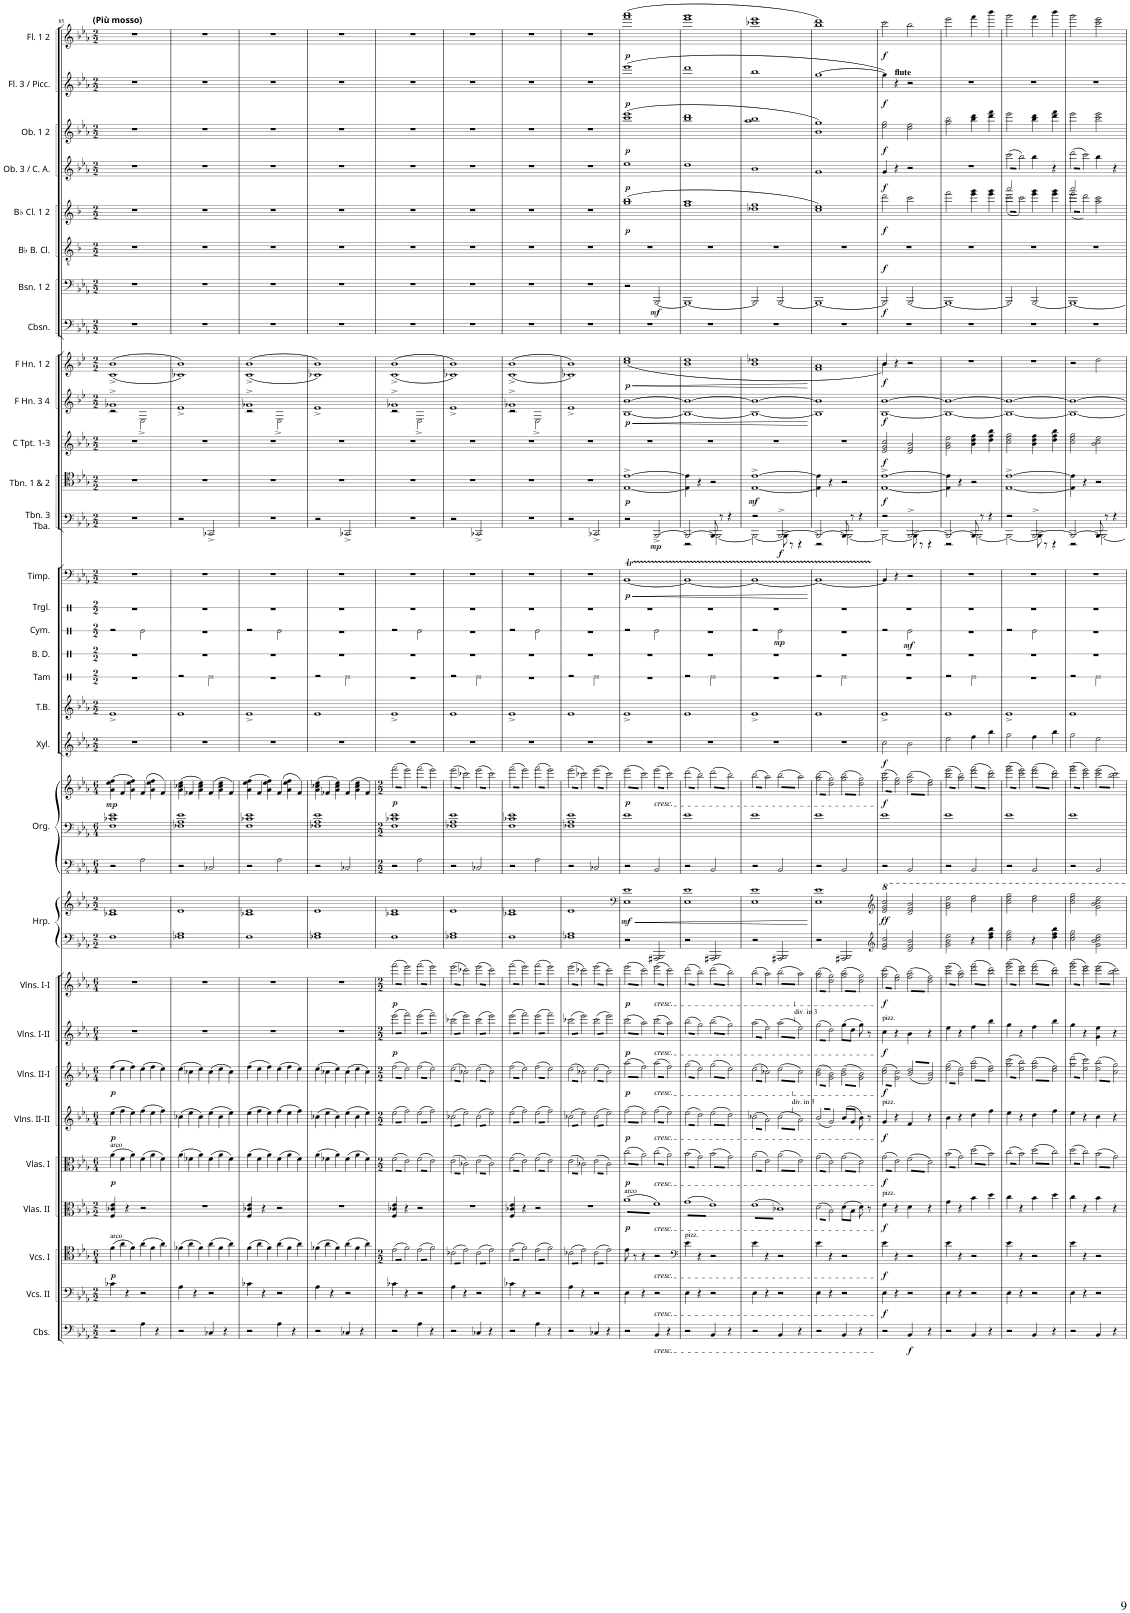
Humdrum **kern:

**kern	**dynam	**kern	**dynam	**kern	**dynam	**kern	**dynam	**kern	**dynam	**kern	**dynam	**kern	**dynam	**kern	**dynam	**kern	**dynam	**kern	**kern	**dynam	**kern	**kern	**kern	**dynam	**kern	**dynam	**kern	**kern	**kern	**kern	**dynam	**kern	**kern	**dynam	**kern	**dynam	**kern	**dynam	**kern	**dynam	**kern	**dynam	**kern	**dynam	**kern	**kern	**dynam	**kern	**dynam	**kern	**dynam	**kern	**dynam	**kern	**dynam	**kern	**dynam	**kern	**dynam
*part31	*part31	*part30	*part30	*part29	*part29	*part28	*part28	*part27	*part27	*part26	*part26	*part25	*part25	*part24	*part24	*part23	*part23	*part22	*part22	*part22	*part21	*part21	*part21	*part21	*part20	*part20	*part19	*part18	*part17	*part16	*part16	*part15	*part14	*part14	*part13	*part13	*part12	*part12	*part11	*part11	*part10	*part10	*part9	*part9	*part8	*part7	*part7	*part6	*part6	*part5	*part5	*part4	*part4	*part3	*part3	*part2	*part2	*part1	*part1
*staff34	*staff34	*staff33	*staff33	*staff32	*staff32	*staff31	*staff31	*staff30	*staff30	*staff29	*staff29	*staff28	*staff28	*staff27	*staff27	*staff26	*staff26	*staff25	*staff24	*staff24/25	*staff23	*staff22	*staff21	*staff21/22/23	*staff20	*staff20	*staff19	*staff18	*staff17	*staff16	*staff16	*staff15	*staff14	*staff14	*staff13	*staff13	*staff12	*staff12	*staff11	*staff11	*staff10	*staff10	*staff9	*staff9	*staff8	*staff7	*staff7	*staff6	*staff6	*staff5	*staff5	*staff4	*staff4	*staff3	*staff3	*staff2	*staff2	*staff1	*staff1
*I"Contrabasses	*	*I"Violoncellos (II)	*	*I"Violoncellos (I)	*	*I"Violas (II)	*	*I"Violas (I)	*	*I"2nd Violins (II)	*	*I"2nd Violins (I)	*	*I"1st Violins (II)	*	*I"1st Violins (1)	*	*I"Harp	*	*	*I"Organ	*	*	*	*I"Xylophone	*	*I"Tubular Bells	*I"Tam-Tam	*I"Bass Drum	*I"Cymbal	*	*I"Triangle	*I"Timpani	*	*I"Trombone 3 Tuba	*	*I"Trombone 1 &amp; 2	*	*I"C Trumpet 1-3	*	*I"Horn in F 3 &amp; 4	*	*I"Horn in F 1 &amp; 2	*	*I"Contrabassoon	*I"Bassoon 1 &amp; 2	*	*I"Bb Bass Clarinet	*	*I"Bb Clarinet 1 &amp; 2	*	*I"Oboe 3 / Cor Anglais	*	*I"Oboe 1 &amp; 2	*	*I"Flute 3 / Piccolo	*	*I"Flute 1 &amp; 2	*
*I'Cbs.	*	*I'Vcs. II	*	*I'Vcs. I	*	*I'Vlas. II	*	*I'Vlas. I	*	*	*	*	*	*	*	*	*	*I'Hrp.	*	*	*I'Org.	*	*	*	*I'Xyl.	*	*I'T.B.	*I'Tam	*I'B. D.	*I'Cym.	*	*I'Trgl.	*I'Timp.	*	*I'Tbn. 3 Tba.	*	*I'Tbn. 1 &amp; 2	*	*I'C Tpt. 1-3	*	*	*	*	*	*I'Cbsn.	*I'Bsn. 1 2	*	*I'Bb B. Cl.	*	*I'Bb Cl. 1 2	*	*I'Ob. 3 / C. A.	*	*I'Ob. 1 2	*	*I'Fl. 3 / Picc.	*	*I'Fl. 1 2	*
!!LO:PB:g=z
*clefF4	*	*clefF4	*	*clefC4	*	*clefC3	*	*clefC3	*	*clefG2	*	*clefG2	*	*clefG2	*	*clefG2	*	*clefF4	*clefG2	*	*clefFv4	*clefF4	*clefF4	*	*clefG2	*	*clefG2	*clefX	*clefX	*clefX	*	*clefX	*clefF4	*	*clefF4	*	*clefC4	*	*clefG2	*	*clefG2	*	*clefG2	*	*clefF4	*clefF4	*	*clefGv2	*	*clefG2	*	*clefG2	*	*clefG2	*	*clefG2	*	*clefG2	*
*Trd7c12	*	*	*	*	*	*	*	*	*	*	*	*	*	*	*	*	*	*	*	*	*	*	*	*	*Trd-7c-12	*	*	*	*	*	*	*	*	*	*	*	*	*	*	*	*Trd4c7	*	*Trd4c7	*	*Trd7c12	*	*	*Trd1c2	*	*Trd1c2	*	*	*	*	*	*	*	*	*
*k[b-e-a-]	*	*k[b-e-a-]	*	*k[b-e-a-]	*	*k[b-e-a-]	*	*k[b-e-a-]	*	*k[b-e-a-]	*	*k[b-e-a-]	*	*k[b-e-a-]	*	*k[b-e-a-]	*	*k[b-e-a-]	*k[b-e-a-]	*	*k[b-e-a-]	*k[b-e-a-]	*k[b-e-a-]	*	*k[b-e-a-]	*	*k[b-e-a-]	*k[]	*k[]	*k[]	*	*k[]	*k[b-e-a-]	*	*k[b-e-a-]	*	*k[b-e-a-]	*	*k[b-e-a-]	*	*k[b-e-]	*	*k[b-e-]	*	*k[b-e-a-]	*k[b-e-a-]	*	*k[b-]	*	*k[b-]	*	*k[b-e-a-]	*	*k[b-e-a-]	*	*k[b-e-a-]	*	*k[b-e-a-]	*
*M2/2	*	*M2/2	*	*M6/4	*	*M2/2	*	*M6/4	*	*M6/4	*	*M6/4	*	*M6/4	*	*M6/4	*	*M2/2	*M2/2	*	*M6/4	*M6/4	*M6/4	*	*M2/2	*	*M2/2	*M2/2	*M2/2	*M2/2	*	*M2/2	*M2/2	*	*M2/2	*	*M2/2	*	*M2/2	*	*M2/2	*	*M2/2	*	*M2/2	*M2/2	*	*M2/2	*	*M2/2	*	*M2/2	*	*M2/2	*	*M2/2	*	*M2/2	*
=85	=85	=85	=85	=85	=85	=85	=85	=85	=85	=85	=85	=85	=85	=85	=85	=85	=85	=85	=85	=85	=85	=85	=85	=85	=85	=85	=85	=85	=85	=85	=85	=85	=85	=85	=85	=85	=85	=85	=85	=85	=85	=85	=85	=85	=85	=85	=85	=85	=85	=85	=85	=85	=85	=85	=85	=85	=85	=85	=85
*	*	*	*	*	*	*	*	*	*	*	*	*	*	*	*	*	*	*	*	*	*	*	*	*	*	*	*	*	*	*	*	*	*	*	*	*	*	*	*	*	*^	*	*	*	*	*	*	*	*	*	*	*	*	*	*	*	*	*	*
!	!	!	!	!	!	!	!	!	!	!	!	!	!	!	!	!	!	!	!	!	!	!	!	!	!	!	!	!	!	!	!	!	!	!	!	!	!	!	!	!	!	!	!	!	!	!	!	!	!	!	!	!	!	!	!	!	!	!	!LO:TX:a:B:t=(Più mosso)	!
!	!	!	!	!	!	!	!	!LO:TX:a:t=arco	!	!	!	!	!	!	!	!	!	!	!	!	!	!	!	!	!	!	!	!	!	!	!	!	!	!	!	!	!	!	!	!	!	!	!	!	!	!	!	!	!	!	!	!	!	!	!	!	!	!	!	!
!	!	!	!	!LO:TX:a:t=arco	!	!	!	!	!	!	!	!	!	!	!	!	!	!	!	!	!	!	!	!	!	!	!	!	!	!	!	!	!	!	!	!	!	!	!	!	!	!	!	!	!	!	!	!	!	!	!	!	!	!	!	!	!	!	!	!
!	!	!	!	!	!LO:DY:b	!	!	!	!LO:DY:b	!	!LO:DY:b	!	!LO:DY:b	!	!	!	!	!	!	!	!	!	!	!LO:DY:b	!	!	!	!	!	!	!	!	!	!	!	!	!	!	!	!	!	!	!	!	!	!	!	!	!	!	!	!	!	!	!	!	!	!	!	!
2r	.	4c-X\	.	(6f\	p	4F/ 4c-X/ 4e-/	.	(6a-\	p	(6ee-\	p	(6ff\	p	1.r	.	1.r	.	1F	1c-X 1e-	.	2r	1F 1c-X 1e-	(6a-\ 6ee-\ 6ff\	mp	1r	.	1e-^	1r	1r	2r	.	1r	1r	.	1r	.	1r	.	1r	.	1g-X^	2r	.	((>1c^ 1b-^	.	1r	1r	.	1r	.	1r	.	1r	.	1r	.	1r	.	1r	.
.	.	.	.	6a-\	.	.	.	6f\	.	6ff\	.	6ee-\	.	.	.	.	.	.	.	.	.	.	6f/	.	.	.	.	.	.	.	.	.	.	.	.	.	.	.	.	.	.	.	.	.	.	.	.	.	.	.	.	.	.	.	.	.	.	.	.	.
.	.	4r	.	.	.	4r	.	.	.	.	.	.	.	.	.	.	.	.	.	.	.	.	.	.	.	.	.	.	.	.	.	.	.	.	.	.	.	.	.	.	.	.	.	.	.	.	.	.	.	.	.	.	.	.	.	.	.	.	.	.
.	.	.	.	6f\)	.	.	.	6a-\)	.	6ee-\)	.	6ff\)	.	.	.	.	.	.	.	.	.	.	6a-\ 6ee-\ 6ff\)	.	.	.	.	.	.	.	.	.	.	.	.	.	.	.	.	.	.	.	.	.	.	.	.	.	.	.	.	.	.	.	.	.	.	.	.	.
4A-\	.	2r	.	(6a-\	.	2r	.	(6f\	.	(6ff\	.	(6ee-\	.	.	.	.	.	.	.	.	2AA-\	.	(6f/	.	.	.	.	.	.	2Re\	.	.	.	.	.	.	.	.	.	.	.	2E-^\	.	.	.	.	.	.	.	.	.	.	.	.	.	.	.	.	.	.
.	.	.	.	6f\	.	.	.	6a-\	.	6ee-\	.	6ff\	.	.	.	.	.	.	.	.	.	.	6a-\ 6ee-\ 6ff\	.	.	.	.	.	.	.	.	.	.	.	.	.	.	.	.	.	.	.	.	.	.	.	.	.	.	.	.	.	.	.	.	.	.	.	.	.
4r	.	.	.	.	.	.	.	.	.	.	.	.	.	.	.	.	.	.	.	.	.	.	.	.	.	.	.	.	.	.	.	.	.	.	.	.	.	.	.	.	.	.	.	.	.	.	.	.	.	.	.	.	.	.	.	.	.	.	.	.
.	.	.	.	6a-\)	.	.	.	6f\)	.	6ff\)	.	6ee-\)	.	.	.	.	.	.	.	.	.	.	6f/)	.	.	.	.	.	.	.	.	.	.	.	.	.	.	.	.	.	.	.	.	.	.	.	.	.	.	.	.	.	.	.	.	.	.	.	.	.
2ryy	.	2ryy	.	2ryy	.	2ryy	.	2ryy	.	2ryy	.	2ryy	.	.	.	.	.	2ryy	2ryy	.	2ryy	2ryy	2ryy	.	2ryy	.	2ryy	2ryy	2ryy	2ryy	.	2ryy	2ryy	.	2ryy	.	2ryy	.	2ryy	.	2ryy	2ryy	.	2ryy	.	2ryy	2ryy	.	2ryy	.	2ryy	.	2ryy	.	2ryy	.	2ryy	.	2ryy	.
*	*	*	*	*	*	*	*	*	*	*	*	*	*	*	*	*	*	*	*	*	*	*	*	*	*	*	*	*	*	*	*	*	*	*	*	*	*	*	*	*	*v	*v	*	*	*	*	*	*	*	*	*	*	*	*	*	*	*	*	*	*
=86	=86	=86	=86	=86	=86	=86	=86	=86	=86	=86	=86	=86	=86	=86	=86	=86	=86	=86	=86	=86	=86	=86	=86	=86	=86	=86	=86	=86	=86	=86	=86	=86	=86	=86	=86	=86	=86	=86	=86	=86	=86	=86	=86	=86	=86	=86	=86	=86	=86	=86	=86	=86	=86	=86	=86	=86	=86	=86	=86
2r	.	4A-\	.	(6f-X\	.	1r	.	(6a-\	.	(6cc-X\	.	(6ee-\	.	1.r	.	1.r	.	1F-X 1A-	1e-	.	2r	1F-X 1A- 1e-	(6a-\ 6cc-X\ 6ee-\	.	1r	.	1e-	2r	1r	1r	.	1r	1r	.	2r	.	1r	.	1r	.	1e-^	.	1c-X 1b-))	.	1r	1r	.	1r	.	1r	.	1r	.	1r	.	1r	.	1r	.
.	.	.	.	6a-\	.	.	.	6f-X\	.	6ee-\	.	6cc-X\	.	.	.	.	.	.	.	.	.	.	6f-X/	.	.	.	.	.	.	.	.	.	.	.	.	.	.	.	.	.	.	.	.	.	.	.	.	.	.	.	.	.	.	.	.	.	.	.	.
.	.	4r	.	.	.	.	.	.	.	.	.	.	.	.	.	.	.	.	.	.	.	.	.	.	.	.	.	.	.	.	.	.	.	.	.	.	.	.	.	.	.	.	.	.	.	.	.	.	.	.	.	.	.	.	.	.	.	.	.
.	.	.	.	6f-\)	.	.	.	6a-\)	.	6cc-\)	.	6ee-\)	.	.	.	.	.	.	.	.	.	.	6a-\ 6cc-\ 6ee-\)	.	.	.	.	.	.	.	.	.	.	.	.	.	.	.	.	.	.	.	.	.	.	.	.	.	.	.	.	.	.	.	.	.	.	.	.
4C-X/	.	2r	.	(6a-\	.	.	.	(6f-\	.	(6ee-\	.	(6cc-\	.	.	.	.	.	.	.	.	2CC-X/	.	(6f-/	.	.	.	.	2Re\	.	.	.	.	.	.	2CC-X^/	.	.	.	.	.	.	.	.	.	.	.	.	.	.	.	.	.	.	.	.	.	.	.	.
.	.	.	.	6f-\	.	.	.	6a-\	.	6cc-\	.	6ee-\	.	.	.	.	.	.	.	.	.	.	6a-\ 6cc-\ 6ee-\	.	.	.	.	.	.	.	.	.	.	.	.	.	.	.	.	.	.	.	.	.	.	.	.	.	.	.	.	.	.	.	.	.	.	.	.
4r	.	.	.	.	.	.	.	.	.	.	.	.	.	.	.	.	.	.	.	.	.	.	.	.	.	.	.	.	.	.	.	.	.	.	.	.	.	.	.	.	.	.	.	.	.	.	.	.	.	.	.	.	.	.	.	.	.	.	.
.	.	.	.	6a-\)	.	.	.	6f-\)	.	6ee-\)	.	6cc-\)	.	.	.	.	.	.	.	.	.	.	6f-/)	.	.	.	.	.	.	.	.	.	.	.	.	.	.	.	.	.	.	.	.	.	.	.	.	.	.	.	.	.	.	.	.	.	.	.	.
2ryy	.	2ryy	.	2ryy	.	2ryy	.	2ryy	.	2ryy	.	2ryy	.	.	.	.	.	2ryy	2ryy	.	2ryy	2ryy	2ryy	.	2ryy	.	2ryy	2ryy	2ryy	2ryy	.	2ryy	2ryy	.	2ryy	.	2ryy	.	2ryy	.	2ryy	.	2ryy	.	2ryy	2ryy	.	2ryy	.	2ryy	.	2ryy	.	2ryy	.	2ryy	.	2ryy	.
=87	=87	=87	=87	=87	=87	=87	=87	=87	=87	=87	=87	=87	=87	=87	=87	=87	=87	=87	=87	=87	=87	=87	=87	=87	=87	=87	=87	=87	=87	=87	=87	=87	=87	=87	=87	=87	=87	=87	=87	=87	=87	=87	=87	=87	=87	=87	=87	=87	=87	=87	=87	=87	=87	=87	=87	=87	=87	=87	=87
*	*	*	*	*	*	*	*	*	*	*	*	*	*	*	*	*	*	*	*	*	*	*	*	*	*	*	*	*	*	*	*	*	*	*	*	*	*	*	*	*	*^	*	*	*	*	*	*	*	*	*	*	*	*	*	*	*	*	*	*
2r	.	4c-X\	.	(6f\	.	4F/ 4c-X/ 4e-/	.	(6a-\	.	(6ee-\	.	(6ff\	.	1.r	.	1.r	.	1F	1c-X 1e-	.	2r	1F 1c-X 1e-	(6a-\ 6ee-\ 6ff\	.	1r	.	1e-^	1r	1r	2r	.	1r	1r	.	1r	.	1r	.	1r	.	1g-X^	2r	.	((>1c^ 1b-^	.	1r	1r	.	1r	.	1r	.	1r	.	1r	.	1r	.	1r	.
.	.	.	.	6a-\	.	.	.	6f\	.	6ff\	.	6ee-\	.	.	.	.	.	.	.	.	.	.	6f/	.	.	.	.	.	.	.	.	.	.	.	.	.	.	.	.	.	.	.	.	.	.	.	.	.	.	.	.	.	.	.	.	.	.	.	.	.
.	.	4r	.	.	.	4r	.	.	.	.	.	.	.	.	.	.	.	.	.	.	.	.	.	.	.	.	.	.	.	.	.	.	.	.	.	.	.	.	.	.	.	.	.	.	.	.	.	.	.	.	.	.	.	.	.	.	.	.	.	.
.	.	.	.	6f\)	.	.	.	6a-\)	.	6ee-\)	.	6ff\)	.	.	.	.	.	.	.	.	.	.	6a-\ 6ee-\ 6ff\)	.	.	.	.	.	.	.	.	.	.	.	.	.	.	.	.	.	.	.	.	.	.	.	.	.	.	.	.	.	.	.	.	.	.	.	.	.
4A-\	.	2r	.	(6a-\	.	2r	.	(6f\	.	(6ff\	.	(6ee-\	.	.	.	.	.	.	.	.	2AA-\	.	(6f/	.	.	.	.	.	.	2Re\	.	.	.	.	.	.	.	.	.	.	.	2E-^\	.	.	.	.	.	.	.	.	.	.	.	.	.	.	.	.	.	.
.	.	.	.	6f\	.	.	.	6a-\	.	6ee-\	.	6ff\	.	.	.	.	.	.	.	.	.	.	6a-\ 6ee-\ 6ff\	.	.	.	.	.	.	.	.	.	.	.	.	.	.	.	.	.	.	.	.	.	.	.	.	.	.	.	.	.	.	.	.	.	.	.	.	.
4r	.	.	.	.	.	.	.	.	.	.	.	.	.	.	.	.	.	.	.	.	.	.	.	.	.	.	.	.	.	.	.	.	.	.	.	.	.	.	.	.	.	.	.	.	.	.	.	.	.	.	.	.	.	.	.	.	.	.	.	.
.	.	.	.	6a-\)	.	.	.	6f\)	.	6ff\)	.	6ee-\)	.	.	.	.	.	.	.	.	.	.	6f/)	.	.	.	.	.	.	.	.	.	.	.	.	.	.	.	.	.	.	.	.	.	.	.	.	.	.	.	.	.	.	.	.	.	.	.	.	.
2ryy	.	2ryy	.	2ryy	.	2ryy	.	2ryy	.	2ryy	.	2ryy	.	.	.	.	.	2ryy	2ryy	.	2ryy	2ryy	2ryy	.	2ryy	.	2ryy	2ryy	2ryy	2ryy	.	2ryy	2ryy	.	2ryy	.	2ryy	.	2ryy	.	2ryy	2ryy	.	2ryy	.	2ryy	2ryy	.	2ryy	.	2ryy	.	2ryy	.	2ryy	.	2ryy	.	2ryy	.
*	*	*	*	*	*	*	*	*	*	*	*	*	*	*	*	*	*	*	*	*	*	*	*	*	*	*	*	*	*	*	*	*	*	*	*	*	*	*	*	*	*v	*v	*	*	*	*	*	*	*	*	*	*	*	*	*	*	*	*	*	*
=88	=88	=88	=88	=88	=88	=88	=88	=88	=88	=88	=88	=88	=88	=88	=88	=88	=88	=88	=88	=88	=88	=88	=88	=88	=88	=88	=88	=88	=88	=88	=88	=88	=88	=88	=88	=88	=88	=88	=88	=88	=88	=88	=88	=88	=88	=88	=88	=88	=88	=88	=88	=88	=88	=88	=88	=88	=88	=88	=88
2r	.	4A-\	.	(6f-X\	.	1r	.	(6a-\	.	(6cc-X\	.	(6ee-\	.	1.r	.	1.r	.	1F-X 1A-	1e-	.	2r	1F-X 1A- 1e-	(6a-\ 6cc-X\ 6ee-\	.	1r	.	1e-	2r	1r	1r	.	1r	1r	.	2r	.	1r	.	1r	.	1e-^	.	1c-X 1b-))	.	1r	1r	.	1r	.	1r	.	1r	.	1r	.	1r	.	1r	.
.	.	.	.	6a-\	.	.	.	6f-X\	.	6ee-\	.	6cc-X\	.	.	.	.	.	.	.	.	.	.	6f-X/	.	.	.	.	.	.	.	.	.	.	.	.	.	.	.	.	.	.	.	.	.	.	.	.	.	.	.	.	.	.	.	.	.	.	.	.
.	.	4r	.	.	.	.	.	.	.	.	.	.	.	.	.	.	.	.	.	.	.	.	.	.	.	.	.	.	.	.	.	.	.	.	.	.	.	.	.	.	.	.	.	.	.	.	.	.	.	.	.	.	.	.	.	.	.	.	.
.	.	.	.	6f-\)	.	.	.	6a-\)	.	6cc-\)	.	6ee-\)	.	.	.	.	.	.	.	.	.	.	6a-\ 6cc-\ 6ee-\)	.	.	.	.	.	.	.	.	.	.	.	.	.	.	.	.	.	.	.	.	.	.	.	.	.	.	.	.	.	.	.	.	.	.	.	.
4C-X/	.	2r	.	(6a-\	.	.	.	(6f-\	.	(6ee-\	.	(6cc-\	.	.	.	.	.	.	.	.	2CC-X/	.	(6f-/	.	.	.	.	2Re\	.	.	.	.	.	.	2CC-X^/	.	.	.	.	.	.	.	.	.	.	.	.	.	.	.	.	.	.	.	.	.	.	.	.
.	.	.	.	6f-\	.	.	.	6a-\	.	6cc-\	.	6ee-\	.	.	.	.	.	.	.	.	.	.	6a-\ 6cc-\ 6ee-\	.	.	.	.	.	.	.	.	.	.	.	.	.	.	.	.	.	.	.	.	.	.	.	.	.	.	.	.	.	.	.	.	.	.	.	.
4r	.	.	.	.	.	.	.	.	.	.	.	.	.	.	.	.	.	.	.	.	.	.	.	.	.	.	.	.	.	.	.	.	.	.	.	.	.	.	.	.	.	.	.	.	.	.	.	.	.	.	.	.	.	.	.	.	.	.	.
.	.	.	.	6a-\)	.	.	.	6f-\)	.	6ee-\)	.	6cc-\)	.	.	.	.	.	.	.	.	.	.	6f-/)	.	.	.	.	.	.	.	.	.	.	.	.	.	.	.	.	.	.	.	.	.	.	.	.	.	.	.	.	.	.	.	.	.	.	.	.
2ryy	.	2ryy	.	2ryy	.	2ryy	.	2ryy	.	2ryy	.	2ryy	.	.	.	.	.	2ryy	2ryy	.	2ryy	2ryy	2ryy	.	2ryy	.	2ryy	2ryy	2ryy	2ryy	.	2ryy	2ryy	.	2ryy	.	2ryy	.	2ryy	.	2ryy	.	2ryy	.	2ryy	2ryy	.	2ryy	.	2ryy	.	2ryy	.	2ryy	.	2ryy	.	2ryy	.
=89	=89	=89	=89	=89	=89	=89	=89	=89	=89	=89	=89	=89	=89	=89	=89	=89	=89	=89	=89	=89	=89	=89	=89	=89	=89	=89	=89	=89	=89	=89	=89	=89	=89	=89	=89	=89	=89	=89	=89	=89	=89	=89	=89	=89	=89	=89	=89	=89	=89	=89	=89	=89	=89	=89	=89	=89	=89	=89	=89
*M2/2	*	*M2/2	*	*M2/2	*	*M2/2	*	*M2/2	*	*M2/2	*	*M2/2	*	*M2/2	*	*M2/2	*	*M2/2	*M2/2	*	*M2/2	*M2/2	*M2/2	*	*M2/2	*	*M2/2	*M2/2	*M2/2	*M2/2	*	*M2/2	*M2/2	*	*M2/2	*	*M2/2	*	*M2/2	*	*M2/2	*	*M2/2	*	*M2/2	*M2/2	*	*M2/2	*	*M2/2	*	*M2/2	*	*M2/2	*	*M2/2	*	*M2/2	*
*	*	*	*	*	*	*	*	*	*	*	*	*	*	*	*	*	*	*	*	*	*	*	*	*	*	*	*	*	*	*	*	*	*	*	*	*	*	*	*	*	*^	*	*	*	*	*	*	*	*	*	*	*	*	*	*	*	*	*	*
!	!	!	!	!	!	!	!	!	!	!	!	!	!	!	!LO:DY:b	!	!LO:DY:b	!	!	!	!	!	!	!LO:DY:b	!	!	!	!	!	!	!	!	!	!	!	!	!	!	!	!	!	!	!	!	!	!	!	!	!	!	!	!	!	!	!	!	!	!	!	!
*	*	*	*	*tremolo	*	*	*	*	*	*	*	*	*	*	*	*	*	*	*	*	*	*	*	*	*	*	*	*	*	*	*	*	*	*	*	*	*	*	*	*	*	*	*	*	*	*	*	*	*	*	*	*	*	*	*	*	*	*	*	*
*	*	*	*	*	*	*	*	*tremolo	*	*	*	*	*	*	*	*	*	*	*	*	*	*	*	*	*	*	*	*	*	*	*	*	*	*	*	*	*	*	*	*	*	*	*	*	*	*	*	*	*	*	*	*	*	*	*	*	*	*	*	*
*	*	*	*	*	*	*	*	*	*	*tremolo	*	*	*	*	*	*	*	*	*	*	*	*	*	*	*	*	*	*	*	*	*	*	*	*	*	*	*	*	*	*	*	*	*	*	*	*	*	*	*	*	*	*	*	*	*	*	*	*	*	*
*	*	*	*	*	*	*	*	*	*	*	*	*tremolo	*	*	*	*	*	*	*	*	*	*	*	*	*	*	*	*	*	*	*	*	*	*	*	*	*	*	*	*	*	*	*	*	*	*	*	*	*	*	*	*	*	*	*	*	*	*	*	*
*	*	*	*	*	*	*	*	*	*	*	*	*	*	*tremolo	*	*	*	*	*	*	*	*	*	*	*	*	*	*	*	*	*	*	*	*	*	*	*	*	*	*	*	*	*	*	*	*	*	*	*	*	*	*	*	*	*	*	*	*	*	*
*	*	*	*	*	*	*	*	*	*	*	*	*	*	*	*	*tremolo	*	*	*	*	*	*	*	*	*	*	*	*	*	*	*	*	*	*	*	*	*	*	*	*	*	*	*	*	*	*	*	*	*	*	*	*	*	*	*	*	*	*	*	*
*	*	*	*	*	*	*	*	*	*	*	*	*	*	*	*	*	*	*	*	*	*	*	*tremolo	*	*	*	*	*	*	*	*	*	*	*	*	*	*	*	*	*	*	*	*	*	*	*	*	*	*	*	*	*	*	*	*	*	*	*	*	*
2r	.	4c-X\	.	(16e-\LL	.	4F/ 4c-X/ 4e-/	.	(16f\LL	.	(16ee-\LL	.	(16ff\LL	.	(16eee-\LL	p	(16fff\LL	p	1F	1c-X 1e-	.	2r	1F 1c-X 1e-	(16fff\LL	p	1r	.	1e-^	1r	1r	2r	.	1r	1r	.	1r	.	1r	.	1r	.	1g-X^	2r	.	((>1c^ 1b-^	.	1r	1r	.	1r	.	1r	.	1r	.	1r	.	1r	.	1r	.
.	.	.	.	16f\)	.	.	.	16e-\)	.	16ff\)	.	16ee-\)	.	16fff\)	.	16eee-\)	.	.	.	.	.	.	16eee-\)	.	.	.	.	.	.	.	.	.	.	.	.	.	.	.	.	.	.	.	.	.	.	.	.	.	.	.	.	.	.	.	.	.	.	.	.	.
.	.	.	.	16e-\	.	.	.	16f\	.	16ee-\	.	16ff\	.	16eee-\	.	16fff\	.	.	.	.	.	.	16fff\	.	.	.	.	.	.	.	.	.	.	.	.	.	.	.	.	.	.	.	.	.	.	.	.	.	.	.	.	.	.	.	.	.	.	.	.	.
.	.	.	.	16f\)	.	.	.	16e-\)	.	16ff\)	.	16ee-\)	.	16fff\)	.	16eee-\)	.	.	.	.	.	.	16eee-\)	.	.	.	.	.	.	.	.	.	.	.	.	.	.	.	.	.	.	.	.	.	.	.	.	.	.	.	.	.	.	.	.	.	.	.	.	.
.	.	4r	.	16e-\	.	4r	.	16f\	.	16ee-\	.	16ff\	.	16eee-\	.	16fff\	.	.	.	.	.	.	16fff\	.	.	.	.	.	.	.	.	.	.	.	.	.	.	.	.	.	.	.	.	.	.	.	.	.	.	.	.	.	.	.	.	.	.	.	.	.
.	.	.	.	16f\)	.	.	.	16e-\)	.	16ff\)	.	16ee-\)	.	16fff\)	.	16eee-\)	.	.	.	.	.	.	16eee-\)	.	.	.	.	.	.	.	.	.	.	.	.	.	.	.	.	.	.	.	.	.	.	.	.	.	.	.	.	.	.	.	.	.	.	.	.	.
.	.	.	.	16e-\	.	.	.	16f\	.	16ee-\	.	16ff\	.	16eee-\	.	16fff\	.	.	.	.	.	.	16fff\	.	.	.	.	.	.	.	.	.	.	.	.	.	.	.	.	.	.	.	.	.	.	.	.	.	.	.	.	.	.	.	.	.	.	.	.	.
.	.	.	.	16f\)JJ	.	.	.	16e-\)JJ	.	16ff\)JJ	.	16ee-\)JJ	.	16fff\)JJ	.	16eee-\)JJ	.	.	.	.	.	.	16eee-\)JJ	.	.	.	.	.	.	.	.	.	.	.	.	.	.	.	.	.	.	.	.	.	.	.	.	.	.	.	.	.	.	.	.	.	.	.	.	.
4A-\	.	2r	.	(16e-\LL	.	2r	.	(16f\LL	.	(16ee-\LL	.	(16ff\LL	.	(16eee-\LL	.	(16fff\LL	.	.	.	.	2AA-\	.	(16fff\LL	.	.	.	.	.	.	2Re\	.	.	.	.	.	.	.	.	.	.	.	2E-^\	.	.	.	.	.	.	.	.	.	.	.	.	.	.	.	.	.	.
.	.	.	.	16f\)	.	.	.	16e-\)	.	16ff\)	.	16ee-\)	.	16fff\)	.	16eee-\)	.	.	.	.	.	.	16eee-\)	.	.	.	.	.	.	.	.	.	.	.	.	.	.	.	.	.	.	.	.	.	.	.	.	.	.	.	.	.	.	.	.	.	.	.	.	.
.	.	.	.	16e-\	.	.	.	16f\	.	16ee-\	.	16ff\	.	16eee-\	.	16fff\	.	.	.	.	.	.	16fff\	.	.	.	.	.	.	.	.	.	.	.	.	.	.	.	.	.	.	.	.	.	.	.	.	.	.	.	.	.	.	.	.	.	.	.	.	.
.	.	.	.	16f\)	.	.	.	16e-\)	.	16ff\)	.	16ee-\)	.	16fff\)	.	16eee-\)	.	.	.	.	.	.	16eee-\)	.	.	.	.	.	.	.	.	.	.	.	.	.	.	.	.	.	.	.	.	.	.	.	.	.	.	.	.	.	.	.	.	.	.	.	.	.
4r	.	.	.	16e-\	.	.	.	16f\	.	16ee-\	.	16ff\	.	16eee-\	.	16fff\	.	.	.	.	.	.	16fff\	.	.	.	.	.	.	.	.	.	.	.	.	.	.	.	.	.	.	.	.	.	.	.	.	.	.	.	.	.	.	.	.	.	.	.	.	.
.	.	.	.	16f\)	.	.	.	16e-\)	.	16ff\)	.	16ee-\)	.	16fff\)	.	16eee-\)	.	.	.	.	.	.	16eee-\)	.	.	.	.	.	.	.	.	.	.	.	.	.	.	.	.	.	.	.	.	.	.	.	.	.	.	.	.	.	.	.	.	.	.	.	.	.
.	.	.	.	16e-\	.	.	.	16f\	.	16ee-\	.	16ff\	.	16eee-\	.	16fff\	.	.	.	.	.	.	16fff\	.	.	.	.	.	.	.	.	.	.	.	.	.	.	.	.	.	.	.	.	.	.	.	.	.	.	.	.	.	.	.	.	.	.	.	.	.
.	.	.	.	16f\)JJ	.	.	.	16e-\)JJ	.	16ff\)JJ	.	16ee-\)JJ	.	16fff\)JJ	.	16eee-\)JJ	.	.	.	.	.	.	16eee-\)JJ	.	.	.	.	.	.	.	.	.	.	.	.	.	.	.	.	.	.	.	.	.	.	.	.	.	.	.	.	.	.	.	.	.	.	.	.	.
*	*	*	*	*	*	*	*	*	*	*	*	*	*	*	*	*	*	*	*	*	*	*	*	*	*	*	*	*	*	*	*	*	*	*	*	*	*	*	*	*	*v	*v	*	*	*	*	*	*	*	*	*	*	*	*	*	*	*	*	*	*
=90	=90	=90	=90	=90	=90	=90	=90	=90	=90	=90	=90	=90	=90	=90	=90	=90	=90	=90	=90	=90	=90	=90	=90	=90	=90	=90	=90	=90	=90	=90	=90	=90	=90	=90	=90	=90	=90	=90	=90	=90	=90	=90	=90	=90	=90	=90	=90	=90	=90	=90	=90	=90	=90	=90	=90	=90	=90	=90	=90
2r	.	4A-\	.	(16c-X\LL	.	1r	.	(16e-\LL	.	(16cc-X\LL	.	(16ee-\LL	.	(16ccc-X\LL	.	(16eee-\LL	.	1F-X 1A-	1e-	.	2r	1F-X 1A- 1e-	(16eee-\LL	.	1r	.	1e-	2r	1r	1r	.	1r	1r	.	2r	.	1r	.	1r	.	1e-^	.	1c-X 1b-))	.	1r	1r	.	1r	.	1r	.	1r	.	1r	.	1r	.	1r	.
.	.	.	.	16e-\)	.	.	.	16c-X\)	.	16ee-\)	.	16cc-X\)	.	16eee-\)	.	16ccc-X\)	.	.	.	.	.	.	16ccc-X\)	.	.	.	.	.	.	.	.	.	.	.	.	.	.	.	.	.	.	.	.	.	.	.	.	.	.	.	.	.	.	.	.	.	.	.	.
.	.	.	.	16c-X\	.	.	.	16e-\	.	16cc-X\	.	16ee-\	.	16ccc-X\	.	16eee-\	.	.	.	.	.	.	16eee-\	.	.	.	.	.	.	.	.	.	.	.	.	.	.	.	.	.	.	.	.	.	.	.	.	.	.	.	.	.	.	.	.	.	.	.	.
.	.	.	.	16e-\)	.	.	.	16c-X\)	.	16ee-\)	.	16cc-X\)	.	16eee-\)	.	16ccc-X\)	.	.	.	.	.	.	16ccc-X\)	.	.	.	.	.	.	.	.	.	.	.	.	.	.	.	.	.	.	.	.	.	.	.	.	.	.	.	.	.	.	.	.	.	.	.	.
.	.	4r	.	16c-X\	.	.	.	16e-\	.	16cc-X\	.	16ee-\	.	16ccc-X\	.	16eee-\	.	.	.	.	.	.	16eee-\	.	.	.	.	.	.	.	.	.	.	.	.	.	.	.	.	.	.	.	.	.	.	.	.	.	.	.	.	.	.	.	.	.	.	.	.
.	.	.	.	16e-\)	.	.	.	16c-X\)	.	16ee-\)	.	16cc-X\)	.	16eee-\)	.	16ccc-X\)	.	.	.	.	.	.	16ccc-X\)	.	.	.	.	.	.	.	.	.	.	.	.	.	.	.	.	.	.	.	.	.	.	.	.	.	.	.	.	.	.	.	.	.	.	.	.
.	.	.	.	16c-X\	.	.	.	16e-\	.	16cc-X\	.	16ee-\	.	16ccc-X\	.	16eee-\	.	.	.	.	.	.	16eee-\	.	.	.	.	.	.	.	.	.	.	.	.	.	.	.	.	.	.	.	.	.	.	.	.	.	.	.	.	.	.	.	.	.	.	.	.
.	.	.	.	16e-\)JJ	.	.	.	16c-X\)JJ	.	16ee-\)JJ	.	16cc-X\)JJ	.	16eee-\)JJ	.	16ccc-X\)JJ	.	.	.	.	.	.	16ccc-X\)JJ	.	.	.	.	.	.	.	.	.	.	.	.	.	.	.	.	.	.	.	.	.	.	.	.	.	.	.	.	.	.	.	.	.	.	.	.
4C-X/	.	2r	.	(16c-\LL	.	.	.	(16e-\LL	.	(16cc-\LL	.	(16ee-\LL	.	(16ccc-\LL	.	(16eee-\LL	.	.	.	.	2CC-X/	.	(16eee-\LL	.	.	.	.	2Re\	.	.	.	.	.	.	2CC-X^/	.	.	.	.	.	.	.	.	.	.	.	.	.	.	.	.	.	.	.	.	.	.	.	.
.	.	.	.	16e-\)	.	.	.	16c-\)	.	16ee-\)	.	16cc-\)	.	16eee-\)	.	16ccc-\)	.	.	.	.	.	.	16ccc-\)	.	.	.	.	.	.	.	.	.	.	.	.	.	.	.	.	.	.	.	.	.	.	.	.	.	.	.	.	.	.	.	.	.	.	.	.
.	.	.	.	16c-\	.	.	.	16e-\	.	16cc-\	.	16ee-\	.	16ccc-\	.	16eee-\	.	.	.	.	.	.	16eee-\	.	.	.	.	.	.	.	.	.	.	.	.	.	.	.	.	.	.	.	.	.	.	.	.	.	.	.	.	.	.	.	.	.	.	.	.
.	.	.	.	16e-\)	.	.	.	16c-\)	.	16ee-\)	.	16cc-\)	.	16eee-\)	.	16ccc-\)	.	.	.	.	.	.	16ccc-\)	.	.	.	.	.	.	.	.	.	.	.	.	.	.	.	.	.	.	.	.	.	.	.	.	.	.	.	.	.	.	.	.	.	.	.	.
4r	.	.	.	16c-\	.	.	.	16e-\	.	16cc-\	.	16ee-\	.	16ccc-\	.	16eee-\	.	.	.	.	.	.	16eee-\	.	.	.	.	.	.	.	.	.	.	.	.	.	.	.	.	.	.	.	.	.	.	.	.	.	.	.	.	.	.	.	.	.	.	.	.
.	.	.	.	16e-\)	.	.	.	16c-\)	.	16ee-\)	.	16cc-\)	.	16eee-\)	.	16ccc-\)	.	.	.	.	.	.	16ccc-\)	.	.	.	.	.	.	.	.	.	.	.	.	.	.	.	.	.	.	.	.	.	.	.	.	.	.	.	.	.	.	.	.	.	.	.	.
.	.	.	.	16c-\	.	.	.	16e-\	.	16cc-\	.	16ee-\	.	16ccc-\	.	16eee-\	.	.	.	.	.	.	16eee-\	.	.	.	.	.	.	.	.	.	.	.	.	.	.	.	.	.	.	.	.	.	.	.	.	.	.	.	.	.	.	.	.	.	.	.	.
.	.	.	.	16e-\)JJ	.	.	.	16c-\)JJ	.	16ee-\)JJ	.	16cc-\)JJ	.	16eee-\)JJ	.	16ccc-\)JJ	.	.	.	.	.	.	16ccc-\)JJ	.	.	.	.	.	.	.	.	.	.	.	.	.	.	.	.	.	.	.	.	.	.	.	.	.	.	.	.	.	.	.	.	.	.	.	.
=91	=91	=91	=91	=91	=91	=91	=91	=91	=91	=91	=91	=91	=91	=91	=91	=91	=91	=91	=91	=91	=91	=91	=91	=91	=91	=91	=91	=91	=91	=91	=91	=91	=91	=91	=91	=91	=91	=91	=91	=91	=91	=91	=91	=91	=91	=91	=91	=91	=91	=91	=91	=91	=91	=91	=91	=91	=91	=91	=91
*	*	*	*	*	*	*	*	*	*	*	*	*	*	*	*	*	*	*	*	*	*	*	*	*	*	*	*	*	*	*	*	*	*	*	*	*	*	*	*	*	*^	*	*	*	*	*	*	*	*	*	*	*	*	*	*	*	*	*	*
2r	.	4c-X\	.	(16e-\LL	.	4F/ 4c-X/ 4e-/	.	(16f\LL	.	(16ee-\LL	.	(16ff\LL	.	(16eee-\LL	.	(16fff\LL	.	1F	1c-X 1e-	.	2r	1F 1c-X 1e-	(16fff\LL	.	1r	.	1e-^	1r	1r	2r	.	1r	1r	.	1r	.	1r	.	1r	.	1g-X^	2r	.	((>1c^ 1b-^	.	1r	1r	.	1r	.	1r	.	1r	.	1r	.	1r	.	1r	.
.	.	.	.	16f\)	.	.	.	16e-\)	.	16ff\)	.	16ee-\)	.	16fff\)	.	16eee-\)	.	.	.	.	.	.	16eee-\)	.	.	.	.	.	.	.	.	.	.	.	.	.	.	.	.	.	.	.	.	.	.	.	.	.	.	.	.	.	.	.	.	.	.	.	.	.
.	.	.	.	16e-\	.	.	.	16f\	.	16ee-\	.	16ff\	.	16eee-\	.	16fff\	.	.	.	.	.	.	16fff\	.	.	.	.	.	.	.	.	.	.	.	.	.	.	.	.	.	.	.	.	.	.	.	.	.	.	.	.	.	.	.	.	.	.	.	.	.
.	.	.	.	16f\)	.	.	.	16e-\)	.	16ff\)	.	16ee-\)	.	16fff\)	.	16eee-\)	.	.	.	.	.	.	16eee-\)	.	.	.	.	.	.	.	.	.	.	.	.	.	.	.	.	.	.	.	.	.	.	.	.	.	.	.	.	.	.	.	.	.	.	.	.	.
.	.	4r	.	16e-\	.	4r	.	16f\	.	16ee-\	.	16ff\	.	16eee-\	.	16fff\	.	.	.	.	.	.	16fff\	.	.	.	.	.	.	.	.	.	.	.	.	.	.	.	.	.	.	.	.	.	.	.	.	.	.	.	.	.	.	.	.	.	.	.	.	.
.	.	.	.	16f\)	.	.	.	16e-\)	.	16ff\)	.	16ee-\)	.	16fff\)	.	16eee-\)	.	.	.	.	.	.	16eee-\)	.	.	.	.	.	.	.	.	.	.	.	.	.	.	.	.	.	.	.	.	.	.	.	.	.	.	.	.	.	.	.	.	.	.	.	.	.
.	.	.	.	16e-\	.	.	.	16f\	.	16ee-\	.	16ff\	.	16eee-\	.	16fff\	.	.	.	.	.	.	16fff\	.	.	.	.	.	.	.	.	.	.	.	.	.	.	.	.	.	.	.	.	.	.	.	.	.	.	.	.	.	.	.	.	.	.	.	.	.
.	.	.	.	16f\)JJ	.	.	.	16e-\)JJ	.	16ff\)JJ	.	16ee-\)JJ	.	16fff\)JJ	.	16eee-\)JJ	.	.	.	.	.	.	16eee-\)JJ	.	.	.	.	.	.	.	.	.	.	.	.	.	.	.	.	.	.	.	.	.	.	.	.	.	.	.	.	.	.	.	.	.	.	.	.	.
4A-\	.	2r	.	(16e-\LL	.	2r	.	(16f\LL	.	(16ee-\LL	.	(16ff\LL	.	(16eee-\LL	.	(16fff\LL	.	.	.	.	2AA-\	.	(16fff\LL	.	.	.	.	.	.	2Re\	.	.	.	.	.	.	.	.	.	.	.	2E-^\	.	.	.	.	.	.	.	.	.	.	.	.	.	.	.	.	.	.
.	.	.	.	16f\)	.	.	.	16e-\)	.	16ff\)	.	16ee-\)	.	16fff\)	.	16eee-\)	.	.	.	.	.	.	16eee-\)	.	.	.	.	.	.	.	.	.	.	.	.	.	.	.	.	.	.	.	.	.	.	.	.	.	.	.	.	.	.	.	.	.	.	.	.	.
.	.	.	.	16e-\	.	.	.	16f\	.	16ee-\	.	16ff\	.	16eee-\	.	16fff\	.	.	.	.	.	.	16fff\	.	.	.	.	.	.	.	.	.	.	.	.	.	.	.	.	.	.	.	.	.	.	.	.	.	.	.	.	.	.	.	.	.	.	.	.	.
.	.	.	.	16f\)	.	.	.	16e-\)	.	16ff\)	.	16ee-\)	.	16fff\)	.	16eee-\)	.	.	.	.	.	.	16eee-\)	.	.	.	.	.	.	.	.	.	.	.	.	.	.	.	.	.	.	.	.	.	.	.	.	.	.	.	.	.	.	.	.	.	.	.	.	.
4r	.	.	.	16e-\	.	.	.	16f\	.	16ee-\	.	16ff\	.	16eee-\	.	16fff\	.	.	.	.	.	.	16fff\	.	.	.	.	.	.	.	.	.	.	.	.	.	.	.	.	.	.	.	.	.	.	.	.	.	.	.	.	.	.	.	.	.	.	.	.	.
.	.	.	.	16f\)	.	.	.	16e-\)	.	16ff\)	.	16ee-\)	.	16fff\)	.	16eee-\)	.	.	.	.	.	.	16eee-\)	.	.	.	.	.	.	.	.	.	.	.	.	.	.	.	.	.	.	.	.	.	.	.	.	.	.	.	.	.	.	.	.	.	.	.	.	.
.	.	.	.	16e-\	.	.	.	16f\	.	16ee-\	.	16ff\	.	16eee-\	.	16fff\	.	.	.	.	.	.	16fff\	.	.	.	.	.	.	.	.	.	.	.	.	.	.	.	.	.	.	.	.	.	.	.	.	.	.	.	.	.	.	.	.	.	.	.	.	.
.	.	.	.	16f\)JJ	.	.	.	16e-\)JJ	.	16ff\)JJ	.	16ee-\)JJ	.	16fff\)JJ	.	16eee-\)JJ	.	.	.	.	.	.	16eee-\)JJ	.	.	.	.	.	.	.	.	.	.	.	.	.	.	.	.	.	.	.	.	.	.	.	.	.	.	.	.	.	.	.	.	.	.	.	.	.
*	*	*	*	*	*	*	*	*	*	*	*	*	*	*	*	*	*	*	*	*	*	*	*	*	*	*	*	*	*	*	*	*	*	*	*	*	*	*	*	*	*v	*v	*	*	*	*	*	*	*	*	*	*	*	*	*	*	*	*	*	*
=92	=92	=92	=92	=92	=92	=92	=92	=92	=92	=92	=92	=92	=92	=92	=92	=92	=92	=92	=92	=92	=92	=92	=92	=92	=92	=92	=92	=92	=92	=92	=92	=92	=92	=92	=92	=92	=92	=92	=92	=92	=92	=92	=92	=92	=92	=92	=92	=92	=92	=92	=92	=92	=92	=92	=92	=92	=92	=92	=92
2r	.	4A-\	.	(16c-X\LL	.	1r	.	(16e-\LL	.	(16cc-X\LL	.	(16ee-\LL	.	(16ccc-X\LL	.	(16eee-\LL	.	1F-X 1A-	1e-	.	2r	1F-X 1A- 1e-	(16eee-\LL	.	1r	.	1e-	2r	1r	1r	.	1r	1r	.	2r	.	1r	.	1r	.	1e-^	.	1c-X 1b-))	.	1r	1r	.	1r	.	1r	.	1r	.	1r	.	1r	.	1r	.
.	.	.	.	16e-\)	.	.	.	16c-X\)	.	16ee-\)	.	16cc-X\)	.	16eee-\)	.	16ccc-X\)	.	.	.	.	.	.	16ccc-X\)	.	.	.	.	.	.	.	.	.	.	.	.	.	.	.	.	.	.	.	.	.	.	.	.	.	.	.	.	.	.	.	.	.	.	.	.
.	.	.	.	16c-X\	.	.	.	16e-\	.	16cc-X\	.	16ee-\	.	16ccc-X\	.	16eee-\	.	.	.	.	.	.	16eee-\	.	.	.	.	.	.	.	.	.	.	.	.	.	.	.	.	.	.	.	.	.	.	.	.	.	.	.	.	.	.	.	.	.	.	.	.
.	.	.	.	16e-\)	.	.	.	16c-X\)	.	16ee-\)	.	16cc-X\)	.	16eee-\)	.	16ccc-X\)	.	.	.	.	.	.	16ccc-X\)	.	.	.	.	.	.	.	.	.	.	.	.	.	.	.	.	.	.	.	.	.	.	.	.	.	.	.	.	.	.	.	.	.	.	.	.
.	.	4r	.	16c-X\	.	.	.	16e-\	.	16cc-X\	.	16ee-\	.	16ccc-X\	.	16eee-\	.	.	.	.	.	.	16eee-\	.	.	.	.	.	.	.	.	.	.	.	.	.	.	.	.	.	.	.	.	.	.	.	.	.	.	.	.	.	.	.	.	.	.	.	.
.	.	.	.	16e-\)	.	.	.	16c-X\)	.	16ee-\)	.	16cc-X\)	.	16eee-\)	.	16ccc-X\)	.	.	.	.	.	.	16ccc-X\)	.	.	.	.	.	.	.	.	.	.	.	.	.	.	.	.	.	.	.	.	.	.	.	.	.	.	.	.	.	.	.	.	.	.	.	.
.	.	.	.	16c-X\	.	.	.	16e-\	.	16cc-X\	.	16ee-\	.	16ccc-X\	.	16eee-\	.	.	.	.	.	.	16eee-\	.	.	.	.	.	.	.	.	.	.	.	.	.	.	.	.	.	.	.	.	.	.	.	.	.	.	.	.	.	.	.	.	.	.	.	.
.	.	.	.	16e-\)JJ	.	.	.	16c-X\)JJ	.	16ee-\)JJ	.	16cc-X\)JJ	.	16eee-\)JJ	.	16ccc-X\)JJ	.	.	.	.	.	.	16ccc-X\)JJ	.	.	.	.	.	.	.	.	.	.	.	.	.	.	.	.	.	.	.	.	.	.	.	.	.	.	.	.	.	.	.	.	.	.	.	.
4C-X/	.	2r	.	(16c-\LL	.	.	.	(16e-\LL	.	(16cc-\LL	.	(16ee-\LL	.	(16ccc-\LL	.	(16eee-\LL	.	.	.	.	2CC-X/	.	(16eee-\LL	.	.	.	.	2Re\	.	.	.	.	.	.	2CC-X^/	.	.	.	.	.	.	.	.	.	.	.	.	.	.	.	.	.	.	.	.	.	.	.	.
.	.	.	.	16e-\)	.	.	.	16c-\)	.	16ee-\)	.	16cc-\)	.	16eee-\)	.	16ccc-\)	.	.	.	.	.	.	16ccc-\)	.	.	.	.	.	.	.	.	.	.	.	.	.	.	.	.	.	.	.	.	.	.	.	.	.	.	.	.	.	.	.	.	.	.	.	.
.	.	.	.	16c-\	.	.	.	16e-\	.	16cc-\	.	16ee-\	.	16ccc-\	.	16eee-\	.	.	.	.	.	.	16eee-\	.	.	.	.	.	.	.	.	.	.	.	.	.	.	.	.	.	.	.	.	.	.	.	.	.	.	.	.	.	.	.	.	.	.	.	.
.	.	.	.	16e-\)	.	.	.	16c-\)	.	16ee-\)	.	16cc-\)	.	16eee-\)	.	16ccc-\)	.	.	.	.	.	.	16ccc-\)	.	.	.	.	.	.	.	.	.	.	.	.	.	.	.	.	.	.	.	.	.	.	.	.	.	.	.	.	.	.	.	.	.	.	.	.
4r	.	.	.	16c-\	.	.	.	16e-\	.	16cc-\	.	16ee-\	.	16ccc-\	.	16eee-\	.	.	.	.	.	.	16eee-\	.	.	.	.	.	.	.	.	.	.	.	.	.	.	.	.	.	.	.	.	.	.	.	.	.	.	.	.	.	.	.	.	.	.	.	.
.	.	.	.	16e-\)	.	.	.	16c-\)	.	16ee-\)	.	16cc-\)	.	16eee-\)	.	16ccc-\)	.	.	.	.	.	.	16ccc-\)	.	.	.	.	.	.	.	.	.	.	.	.	.	.	.	.	.	.	.	.	.	.	.	.	.	.	.	.	.	.	.	.	.	.	.	.
.	.	.	.	16c-\	.	.	.	16e-\	.	16cc-\	.	16ee-\	.	16ccc-\	.	16eee-\	.	.	.	.	.	.	16eee-\	.	.	.	.	.	.	.	.	.	.	.	.	.	.	.	.	.	.	.	.	.	.	.	.	.	.	.	.	.	.	.	.	.	.	.	.
.	.	.	.	16e-\)JJ	.	.	.	16c-\)JJ	.	16ee-\)JJ	.	16cc-\)JJ	.	16eee-\)JJ	.	16ccc-\)JJ	.	.	.	.	.	.	16ccc-\)JJ	.	.	.	.	.	.	.	.	.	.	.	.	.	.	.	.	.	.	.	.	.	.	.	.	.	.	.	.	.	.	.	.	.	.	.	.
*	*	*	*	*Xtremolo	*	*	*	*	*	*	*	*	*	*	*	*	*	*	*	*	*	*	*	*	*	*	*	*	*	*	*	*	*	*	*	*	*	*	*	*	*	*	*	*	*	*	*	*	*	*	*	*	*	*	*	*	*	*	*
=93	=93	=93	=93	=93	=93	=93	=93	=93	=93	=93	=93	=93	=93	=93	=93	=93	=93	=93	=93	=93	=93	=93	=93	=93	=93	=93	=93	=93	=93	=93	=93	=93	=93	=93	=93	=93	=93	=93	=93	=93	=93	=93	=93	=93	=93	=93	=93	=93	=93	=93	=93	=93	=93	=93	=93	=93	=93	=93	=93
*	*	*	*	*	*	*	*	*	*	*	*	*	*	*	*	*	*	*	*clefF4	*	*	*	*	*	*	*	*	*	*	*	*	*	*	*	*	*	*	*	*	*	*	*	*	*	*	*	*	*	*	*	*	*	*	*	*	*	*	*	*
!	!	!	!	!	!	!LO:TX:a:t=arco	!	!	!	!	!	!	!	!	!	!	!	!	!	!	!	!	!	!	!	!	!	!	!	!	!	!	!	!	!	!	!	!	!	!	!	!	!	!	!	!	!	!	!	!	!	!	!	!	!	!	!	!	!
!	!	!	!	!	!	!	!LO:DY:b	!	!LO:DY:b	!	!LO:DY:b	!	!LO:DY:b	!	!LO:DY:b	!	!LO:DY:b	!	!	!LO:DY:b	!	!	!	!LO:DY:b	!	!	!	!	!	!	!	!	!	!LO:DY:b	!	!	!	!LO:DY:b	!	!	!	!LO:HP:b	!	!LO:HP:b	!	!	!	!	!	!	!	!	!	!	!	!	!	!	!
!	!	!	!	!	!	!	!	!	!	!	!	!	!	!	!	!	!	!	!	!	!	!	!	!	!	!	!	!	!	!	!	!	!	!	!	!	!	!	!	!	!	!LO:DY:n=1:b	!	!LO:DY:n=1:b	!	!	!	!	!	!	!LO:DY:b	!	!LO:DY:b	!	!LO:DY:b	!	!LO:DY:b	!	!LO:DY:b
*	*	*	*	*	*	*tremolo	*	*	*	*	*	*	*	*	*	*	*	*	*	*	*	*	*	*	*	*	*	*	*	*	*	*	*	*	*	*	*	*	*	*	*	*	*	*	*	*	*	*	*	*	*	*	*	*	*	*	*	*	*
*	*	*	*	*	*	*	*	*	*	*	*	*	*	*	*	*	*	*	*	*	*	*	*	*	*	*	*	*	*	*	*	*	*tremolo	*	*	*	*	*	*	*	*	*	*	*	*	*	*	*	*	*	*	*	*	*	*	*	*	*	*
2r	.	4E-\	.	8e-\	.	(16a-LL	p	(16cc\LL	p	(16ff\LL	p	(16aa-\LL	p	(16ccc\LL	p	(16eee-\LL	p	2r	1E- 1e-	mf	2r	1e-	(16eee-\LL	p	1r	.	1e-^	1r	1r	2r	.	1r	[32BB-TLLL	p	2r	.	[1E-^ [1e-^	p	1r	.	[1B- [1b-	< p	(1cc 1ee-	< p	1r	2r	.	1r	.	(1gg 1bb-	p	1ee-	p	(1ccc 1eee-	p	(1eeee-	p	(1fff 1aaa-	p
.	.	.	.	.	.	.	.	.	.	.	.	.	.	.	.	.	.	.	.	.	.	.	.	.	.	.	.	.	.	.	.	.	32BB-T	.	.	.	.	.	.	.	.	.	.	.	.	.	.	.	.	.	.	.	.	.	.	.	.	.	.
.	.	.	.	.	.	16f)	.	16a-\)	.	16ee-\)	.	16ff\)	.	16aa-\)	.	16ccc\)	.	.	.	.	.	.	16ccc\)	.	.	.	.	.	.	.	.	.	32BB-T	.	.	.	.	.	.	.	.	.	.	.	.	.	.	.	.	.	.	.	.	.	.	.	.	.	.
.	.	.	.	.	.	.	.	.	.	.	.	.	.	.	.	.	.	.	.	.	.	.	.	.	.	.	.	.	.	.	.	.	32BB-T	.	.	.	.	.	.	.	.	.	.	.	.	.	.	.	.	.	.	.	.	.	.	.	.	.	.
.	.	.	.	8r	.	16a-	.	16cc\	.	16ff\	.	16aa-\	.	16ccc\	.	16eee-\	.	.	.	.	.	.	16eee-\	.	.	.	.	.	.	.	.	.	32BB-T	.	.	.	.	.	.	.	.	.	.	.	.	.	.	.	.	.	.	.	.	.	.	.	.	.	.
.	.	.	.	.	.	.	.	.	.	.	.	.	.	.	.	.	.	.	.	.	.	.	.	.	.	.	.	.	.	.	.	.	32BB-T	.	.	.	.	.	.	.	.	.	.	.	.	.	.	.	.	.	.	.	.	.	.	.	.	.	.
.	.	.	.	.	.	16f)	.	16a-\)	.	16ee-\)	.	16ff\)	.	16aa-\)	.	16ccc\)	.	.	.	.	.	.	16ccc\)	.	.	.	.	.	.	.	.	.	32BB-T	.	.	.	.	.	.	.	.	.	.	.	.	.	.	.	.	.	.	.	.	.	.	.	.	.	.
.	.	.	.	.	.	.	.	.	.	.	.	.	.	.	.	.	.	.	.	.	.	.	.	.	.	.	.	.	.	.	.	.	32BB-T	.	.	.	.	.	.	.	.	.	.	.	.	.	.	.	.	.	.	.	.	.	.	.	.	.	.
.	.	4r	.	4r	.	16a-	.	16cc\	.	16ff\	.	16aa-\	.	16ccc\	.	16eee-\	.	.	.	.	.	.	16eee-\	.	.	.	.	.	.	.	.	.	32BB-T	.	.	.	.	.	.	.	.	.	.	.	.	.	.	.	.	.	.	.	.	.	.	.	.	.	.
.	.	.	.	.	.	.	.	.	.	.	.	.	.	.	.	.	.	.	.	.	.	.	.	.	.	.	.	.	.	.	.	.	32BB-T	.	.	.	.	.	.	.	.	.	.	.	.	.	.	.	.	.	.	.	.	.	.	.	.	.	.
.	.	.	.	.	.	16f)	.	16a-\)	.	16ee-\)	.	16ff\)	.	16aa-\)	.	16ccc\)	.	.	.	.	.	.	16ccc\)	.	.	.	.	.	.	.	.	.	32BB-T	.	.	.	.	.	.	.	.	.	.	.	.	.	.	.	.	.	.	.	.	.	.	.	.	.	.
.	.	.	.	.	.	.	.	.	.	.	.	.	.	.	.	.	.	.	.	.	.	.	.	.	.	.	.	.	.	.	.	.	32BB-T	.	.	.	.	.	.	.	.	.	.	.	.	.	.	.	.	.	.	.	.	.	.	.	.	.	.
.	.	.	.	.	.	16a-	.	16cc\	.	16ff\	.	16aa-\	.	16ccc\	.	16eee-\	.	.	.	.	.	.	16eee-\	.	.	.	.	.	.	.	.	.	32BB-T	.	.	.	.	.	.	.	.	.	.	.	.	.	.	.	.	.	.	.	.	.	.	.	.	.	.
.	.	.	.	.	.	.	.	.	.	.	.	.	.	.	.	.	.	.	.	.	.	.	.	.	.	.	.	.	.	.	.	.	32BB-T	.	.	.	.	.	.	.	.	.	.	.	.	.	.	.	.	.	.	.	.	.	.	.	.	.	.
.	.	.	.	.	.	16f)	.	16a-\)JJ	.	16ee-\)JJ	.	16ff\)JJ	.	16aa-\)JJ	.	16ccc\)JJ	.	.	.	.	.	.	16ccc\)JJ	.	.	.	.	.	.	.	.	.	32BB-T	.	.	.	.	.	.	.	.	.	.	.	.	.	.	.	.	.	.	.	.	.	.	.	.	.	.
.	.	.	.	.	.	.	.	.	.	.	.	.	.	.	.	.	.	.	.	.	.	.	.	.	.	.	.	.	.	.	.	.	32BB-T	.	.	.	.	.	.	.	.	.	.	.	.	.	.	.	.	.	.	.	.	.	.	.	.	.	.
!	!	!	!	!	!	!	!	!	!	!	!	!	!	!	!	!	!	!	!	!	!	!	!LO:TX:b:i:t=cresc.	!	!	!	!	!	!	!	!	!	!	!	!	!	!	!	!	!	!	!	!	!	!	!	!	!	!	!	!	!	!	!	!	!	!	!	!
!	!	!	!	!	!	!	!	!	!	!	!	!	!	!	!	!LO:TX:b:i:t=cresc.	!	!	!	!	!	!	!	!	!	!	!	!	!	!	!	!	!	!	!	!	!	!	!	!	!	!	!	!	!	!	!	!	!	!	!	!	!	!	!	!	!	!	!
!	!	!	!	!	!	!	!	!	!	!	!	!	!	!LO:TX:b:i:t=cresc.	!	!	!	!	!	!	!	!	!	!	!	!	!	!	!	!	!	!	!	!	!	!	!	!	!	!	!	!	!	!	!	!	!	!	!	!	!	!	!	!	!	!	!	!	!
!	!	!	!	!	!	!	!	!	!	!	!	!LO:TX:b:i:t=cresc.	!	!	!	!	!	!	!	!	!	!	!	!	!	!	!	!	!	!	!	!	!	!	!	!	!	!	!	!	!	!	!	!	!	!	!	!	!	!	!	!	!	!	!	!	!	!	!
!	!	!	!	!	!	!	!	!	!	!LO:TX:b:i:t=cresc.	!	!	!	!	!	!	!	!	!	!	!	!	!	!	!	!	!	!	!	!	!	!	!	!	!	!	!	!	!	!	!	!	!	!	!	!	!	!	!	!	!	!	!	!	!	!	!	!	!
!	!	!	!	!	!	!	!	!LO:TX:b:i:t=cresc.	!	!	!	!	!	!	!	!	!	!	!	!	!	!	!	!	!	!	!	!	!	!	!	!	!	!	!	!	!	!	!	!	!	!	!	!	!	!	!	!	!	!	!	!	!	!	!	!	!	!	!
!	!	!	!	!	!	!LO:TX:b:i:t=cresc.	!	!	!	!	!	!	!	!	!	!	!	!	!	!	!	!	!	!	!	!	!	!	!	!	!	!	!	!	!	!	!	!	!	!	!	!	!	!	!	!	!	!	!	!	!	!	!	!	!	!	!	!	!
!	!	!	!	!LO:TX:b:i:t=cresc.	!	!	!	!	!	!	!	!	!	!	!	!	!	!	!	!	!	!	!	!	!	!	!	!	!	!	!	!	!	!	!	!	!	!	!	!	!	!	!	!	!	!	!	!	!	!	!	!	!	!	!	!	!	!	!
!	!	!LO:TX:b:i:t=cresc.	!	!	!	!	!	!	!	!	!	!	!	!	!	!	!	!	!	!	!	!	!	!	!	!	!	!	!	!	!	!	!	!	!	!	!	!	!	!	!	!	!	!	!	!	!	!	!	!	!	!	!	!	!	!	!	!	!
!LO:TX:b:i:t=cresc.	!	!	!	!	!	!	!	!	!	!	!	!	!	!	!	!	!	!	!	!	!	!	!	!	!	!	!	!	!	!	!	!	!	!	!	!	!	!	!	!	!	!	!	!	!	!	!	!	!	!	!	!	!	!	!	!	!	!	!
!	!	!	!	!	!	!	!	!	!	!	!	!	!	!	!	!	!	!	!	!	!	!	!	!	!	!	!	!	!	!	!	!	!	!	!	!LO:DY:b	!	!	!	!	!	!	!	!	!	!	!LO:DY:b	!	!	!	!	!	!	!	!	!	!	!	!
4BB-/	.	2r	.	2r	.	16a-	.	(16cc\LL	.	(16ff\LL	.	(16aa-\LL	.	(16ccc\LL	.	(16eee-\LL	.	2AAA#X/ 2BBB-/	.	.	2BBB-/	.	(16eee-\LL	.	.	.	.	.	.	2Re\	.	.	32BB-T	.	[2BBB-^/	mp	.	.	.	.	.	.	.	.	.	[2BBB-/	mf	.	.	.	.	.	.	.	.	.	.	.	.
.	.	.	.	.	.	.	.	.	.	.	.	.	.	.	.	.	.	.	.	.	.	.	.	.	.	.	.	.	.	.	.	.	32BB-T	.	.	.	.	.	.	.	.	.	.	.	.	.	.	.	.	.	.	.	.	.	.	.	.	.	.
.	.	.	.	.	.	16f)	.	16a-\)	.	16ee-\)	.	16ff\)	.	16aa-\)	.	16ccc\)	.	.	.	.	.	.	16ccc\)	.	.	.	.	.	.	.	.	.	32BB-T	.	.	.	.	.	.	.	.	.	.	.	.	.	.	.	.	.	.	.	.	.	.	.	.	.	.
.	.	.	.	.	.	.	.	.	.	.	.	.	.	.	.	.	.	.	.	.	.	.	.	.	.	.	.	.	.	.	.	.	32BB-T	.	.	.	.	.	.	.	.	.	.	.	.	.	.	.	.	.	.	.	.	.	.	.	.	.	.
.	.	.	.	.	.	16a-	.	16cc\	.	16ff\	.	16aa-\	.	16ccc\	.	16eee-\	.	.	.	.	.	.	16eee-\	.	.	.	.	.	.	.	.	.	32BB-T	.	.	.	.	.	.	.	.	.	.	.	.	.	.	.	.	.	.	.	.	.	.	.	.	.	.
.	.	.	.	.	.	.	.	.	.	.	.	.	.	.	.	.	.	.	.	.	.	.	.	.	.	.	.	.	.	.	.	.	32BB-T	.	.	.	.	.	.	.	.	.	.	.	.	.	.	.	.	.	.	.	.	.	.	.	.	.	.
.	.	.	.	.	.	16f)	.	16a-\)	.	16ee-\)	.	16ff\)	.	16aa-\)	.	16ccc\)	.	.	.	.	.	.	16ccc\)	.	.	.	.	.	.	.	.	.	32BB-T	.	.	.	.	.	.	.	.	.	.	.	.	.	.	.	.	.	.	.	.	.	.	.	.	.	.
.	.	.	.	.	.	.	.	.	.	.	.	.	.	.	.	.	.	.	.	.	.	.	.	.	.	.	.	.	.	.	.	.	32BB-T	.	.	.	.	.	.	.	.	.	.	.	.	.	.	.	.	.	.	.	.	.	.	.	.	.	.
4r	.	.	.	.	.	16a-	.	16cc\	.	16ff\	.	16aa-\	.	16ccc\	.	16eee-\	.	.	.	.	.	.	16eee-\	.	.	.	.	.	.	.	.	.	32BB-T	.	.	.	.	.	.	.	.	.	.	.	.	.	.	.	.	.	.	.	.	.	.	.	.	.	.
.	.	.	.	.	.	.	.	.	.	.	.	.	.	.	.	.	.	.	.	.	.	.	.	.	.	.	.	.	.	.	.	.	32BB-T	.	.	.	.	.	.	.	.	.	.	.	.	.	.	.	.	.	.	.	.	.	.	.	.	.	.
.	.	.	.	.	.	16f)	.	16a-\)	.	16ee-\)	.	16ff\)	.	16aa-\)	.	16ccc\)	.	.	.	.	.	.	16ccc\)	.	.	.	.	.	.	.	.	.	32BB-T	.	.	.	.	.	.	.	.	.	.	.	.	.	.	.	.	.	.	.	.	.	.	.	.	.	.
.	.	.	.	.	.	.	.	.	.	.	.	.	.	.	.	.	.	.	.	.	.	.	.	.	.	.	.	.	.	.	.	.	32BB-T	.	.	.	.	.	.	.	.	.	.	.	.	.	.	.	.	.	.	.	.	.	.	.	.	.	.
.	.	.	.	.	.	16a-	.	16cc\	.	16ff\	.	16aa-\	.	16ccc\	.	16eee-\	.	.	.	.	.	.	16eee-\	.	.	.	.	.	.	.	.	.	32BB-T	.	.	.	.	.	.	.	.	.	.	.	.	.	.	.	.	.	.	.	.	.	.	.	.	.	.
.	.	.	.	.	.	.	.	.	.	.	.	.	.	.	.	.	.	.	.	.	.	.	.	.	.	.	.	.	.	.	.	.	32BB-T	.	.	.	.	.	.	.	.	.	.	.	.	.	.	.	.	.	.	.	.	.	.	.	.	.	.
.	.	.	.	.	.	16f)JJ	.	16a-\)JJ	.	16ee-\)JJ	.	16ff\)JJ	.	16aa-\)JJ	.	16ccc\)JJ	.	.	.	.	.	.	16ccc\)JJ	.	.	.	.	.	.	.	.	.	32BB-T	.	.	.	.	.	.	.	.	.	.	.	.	.	.	.	.	.	.	.	.	.	.	.	.	.	.
.	.	.	.	.	.	.	.	.	.	.	.	.	.	.	.	.	.	.	.	.	.	.	.	.	.	.	.	.	.	.	.	.	32BB-TJJJ	.	.	.	.	.	.	.	.	.	.	.	.	.	.	.	.	.	.	.	.	.	.	.	.	.	.
=94	=94	=94	=94	=94	=94	=94	=94	=94	=94	=94	=94	=94	=94	=94	=94	=94	=94	=94	=94	=94	=94	=94	=94	=94	=94	=94	=94	=94	=94	=94	=94	=94	=94	=94	=94	=94	=94	=94	=94	=94	=94	=94	=94	=94	=94	=94	=94	=94	=94	=94	=94	=94	=94	=94	=94	=94	=94	=94	=94
*	*	*	*	*clefF4	*	*	*	*	*	*	*	*	*	*	*	*	*	*	*	*	*	*	*	*	*	*	*	*	*	*	*	*	*	*	*	*	*	*	*	*	*	*	*	*	*	*	*	*	*	*	*	*	*	*	*	*	*	*	*
*	*	*	*	*	*	*	*	*	*	*	*	*	*	*	*	*	*	*	*	*	*	*	*	*	*	*	*	*	*	*	*	*	*	*	*^	*	*	*	*	*	*	*	*	*	*	*	*	*	*	*	*	*	*	*	*	*	*	*	*
!	!	!	!	!LO:TX:a:t=pizz.	!	!	!	!	!	!	!	!	!	!	!	!	!	!	!	!	!	!	!	!	!	!	!	!	!	!	!	!	!	!	!	!	!	!	!	!	!	!	!	!	!	!	!	!	!	!	!	!	!	!	!	!	!	!	!	!
2r	.	4E-\	.	4e-\	.	(16gLL	.	(16b-\LL	.	(16ee-\LL	.	(16gg\LL	.	(16bb-\LL	.	(16ddd\LL	.	2r	1E- 1e-	.	2r	1e-	(16ddd\LL	.	1r	.	1e-	2r	1r	1r	.	1r	32BB-LLL	.	2BBB-/_	2r	.	4E-\] 4e-\]	.	1r	.	1B-_ 1b-_	.	1b- 1dd	.	1r	1BBB-_	.	1r	.	1ff 1aa	.	1dd	.	1bb- 1ddd	.	1dddd	.	1eee- 1ggg	.
.	.	.	.	.	.	.	.	.	.	.	.	.	.	.	.	.	.	.	.	.	.	.	.	.	.	.	.	.	.	.	.	.	32BB-	.	.	.	.	.	.	.	.	.	.	.	.	.	.	.	.	.	.	.	.	.	.	.	.	.	.	.
.	.	.	.	.	.	16e-)	.	16g\)	.	16dd\)	.	16ee-\)	.	16gg\)	.	16bb-\)	.	.	.	.	.	.	16bb-\)	.	.	.	.	.	.	.	.	.	32BB-	.	.	.	.	.	.	.	.	.	.	.	.	.	.	.	.	.	.	.	.	.	.	.	.	.	.	.
.	.	.	.	.	.	.	.	.	.	.	.	.	.	.	.	.	.	.	.	.	.	.	.	.	.	.	.	.	.	.	.	.	32BB-	.	.	.	.	.	.	.	.	.	.	.	.	.	.	.	.	.	.	.	.	.	.	.	.	.	.	.
.	.	.	.	.	.	16g	.	16b-\	.	16ee-\	.	16gg\	.	16bb-\	.	16ddd\	.	.	.	.	.	.	16ddd\	.	.	.	.	.	.	.	.	.	32BB-	.	.	.	.	.	.	.	.	.	.	.	.	.	.	.	.	.	.	.	.	.	.	.	.	.	.	.
.	.	.	.	.	.	.	.	.	.	.	.	.	.	.	.	.	.	.	.	.	.	.	.	.	.	.	.	.	.	.	.	.	32BB-	.	.	.	.	.	.	.	.	.	.	.	.	.	.	.	.	.	.	.	.	.	.	.	.	.	.	.
.	.	.	.	.	.	16e-)	.	16g\)	.	16dd\)	.	16ee-\)	.	16gg\)	.	16bb-\)	.	.	.	.	.	.	16bb-\)	.	.	.	.	.	.	.	.	.	32BB-	.	.	.	.	.	.	.	.	.	.	.	.	.	.	.	.	.	.	.	.	.	.	.	.	.	.	.
.	.	.	.	.	.	.	.	.	.	.	.	.	.	.	.	.	.	.	.	.	.	.	.	.	.	.	.	.	.	.	.	.	32BB-	.	.	.	.	.	.	.	.	.	.	.	.	.	.	.	.	.	.	.	.	.	.	.	.	.	.	.
.	.	4r	.	4r	.	16g	.	16b-\	.	16ee-\	.	16gg\	.	16bb-\	.	16ddd\	.	.	.	.	.	.	16ddd\	.	.	.	.	.	.	.	.	.	32BB-	.	.	.	.	4r	.	.	.	.	.	.	.	.	.	.	.	.	.	.	.	.	.	.	.	.	.	.
.	.	.	.	.	.	.	.	.	.	.	.	.	.	.	.	.	.	.	.	.	.	.	.	.	.	.	.	.	.	.	.	.	32BB-	.	.	.	.	.	.	.	.	.	.	.	.	.	.	.	.	.	.	.	.	.	.	.	.	.	.	.
.	.	.	.	.	.	16e-)	.	16g\)	.	16dd\)	.	16ee-\)	.	16gg\)	.	16bb-\)	.	.	.	.	.	.	16bb-\)	.	.	.	.	.	.	.	.	.	32BB-	.	.	.	.	.	.	.	.	.	.	.	.	.	.	.	.	.	.	.	.	.	.	.	.	.	.	.
.	.	.	.	.	.	.	.	.	.	.	.	.	.	.	.	.	.	.	.	.	.	.	.	.	.	.	.	.	.	.	.	.	32BB-	.	.	.	.	.	.	.	.	.	.	.	.	.	.	.	.	.	.	.	.	.	.	.	.	.	.	.
.	.	.	.	.	.	16g	.	16b-\	.	16ee-\	.	16gg\	.	16bb-\	.	16ddd\	.	.	.	.	.	.	16ddd\	.	.	.	.	.	.	.	.	.	32BB-	.	.	.	.	.	.	.	.	.	.	.	.	.	.	.	.	.	.	.	.	.	.	.	.	.	.	.
.	.	.	.	.	.	.	.	.	.	.	.	.	.	.	.	.	.	.	.	.	.	.	.	.	.	.	.	.	.	.	.	.	32BB-	.	.	.	.	.	.	.	.	.	.	.	.	.	.	.	.	.	.	.	.	.	.	.	.	.	.	.
.	.	.	.	.	.	16e-)	.	16g\)JJ	.	16dd\)JJ	.	16ee-\)JJ	.	16gg\)JJ	.	16bb-\)JJ	.	.	.	.	.	.	16bb-\)JJ	.	.	.	.	.	.	.	.	.	32BB-	.	.	.	.	.	.	.	.	.	.	.	.	.	.	.	.	.	.	.	.	.	.	.	.	.	.	.
.	.	.	.	.	.	.	.	.	.	.	.	.	.	.	.	.	.	.	.	.	.	.	.	.	.	.	.	.	.	.	.	.	32BB-	.	.	.	.	.	.	.	.	.	.	.	.	.	.	.	.	.	.	.	.	.	.	.	.	.	.	.
4BB-/	.	2r	.	2r	.	16g	.	(16b-\LL	.	(16ee-\LL	.	(16gg\LL	.	(16bb-\LL	.	(16ddd\LL	.	2AAA#X/ 2BBB-/	.	.	2BBB-/	.	(16ddd\LL	.	.	.	.	2Re\	.	.	.	.	32BB-	.	8BBB-/]	[2BBB-\	.	2r	.	.	.	.	.	.	.	.	.	.	.	.	.	.	.	.	.	.	.	.	.	.
.	.	.	.	.	.	.	.	.	.	.	.	.	.	.	.	.	.	.	.	.	.	.	.	.	.	.	.	.	.	.	.	.	32BB-	.	.	.	.	.	.	.	.	.	.	.	.	.	.	.	.	.	.	.	.	.	.	.	.	.	.	.
.	.	.	.	.	.	16e-)	.	16g\)	.	16dd\)	.	16ee-\)	.	16gg\)	.	16bb-\)	.	.	.	.	.	.	16bb-\)	.	.	.	.	.	.	.	.	.	32BB-	.	.	.	.	.	.	.	.	.	.	.	.	.	.	.	.	.	.	.	.	.	.	.	.	.	.	.
.	.	.	.	.	.	.	.	.	.	.	.	.	.	.	.	.	.	.	.	.	.	.	.	.	.	.	.	.	.	.	.	.	32BB-	.	.	.	.	.	.	.	.	.	.	.	.	.	.	.	.	.	.	.	.	.	.	.	.	.	.	.
.	.	.	.	.	.	16g	.	16b-\	.	16ee-\	.	16gg\	.	16bb-\	.	16ddd\	.	.	.	.	.	.	16ddd\	.	.	.	.	.	.	.	.	.	32BB-	.	8r	.	.	.	.	.	.	.	.	.	.	.	.	.	.	.	.	.	.	.	.	.	.	.	.	.
.	.	.	.	.	.	.	.	.	.	.	.	.	.	.	.	.	.	.	.	.	.	.	.	.	.	.	.	.	.	.	.	.	32BB-	.	.	.	.	.	.	.	.	.	.	.	.	.	.	.	.	.	.	.	.	.	.	.	.	.	.	.
.	.	.	.	.	.	16e-)	.	16g\)	.	16dd\)	.	16ee-\)	.	16gg\)	.	16bb-\)	.	.	.	.	.	.	16bb-\)	.	.	.	.	.	.	.	.	.	32BB-	.	.	.	.	.	.	.	.	.	.	.	.	.	.	.	.	.	.	.	.	.	.	.	.	.	.	.
.	.	.	.	.	.	.	.	.	.	.	.	.	.	.	.	.	.	.	.	.	.	.	.	.	.	.	.	.	.	.	.	.	32BB-	.	.	.	.	.	.	.	.	.	.	.	.	.	.	.	.	.	.	.	.	.	.	.	.	.	.	.
4r	.	.	.	.	.	16g	.	16b-\	.	16ee-\	.	16gg\	.	16bb-\	.	16ddd\	.	.	.	.	.	.	16ddd\	.	.	.	.	.	.	.	.	.	32BB-	.	4r	.	.	.	.	.	.	.	.	.	.	.	.	.	.	.	.	.	.	.	.	.	.	.	.	.
.	.	.	.	.	.	.	.	.	.	.	.	.	.	.	.	.	.	.	.	.	.	.	.	.	.	.	.	.	.	.	.	.	32BB-	.	.	.	.	.	.	.	.	.	.	.	.	.	.	.	.	.	.	.	.	.	.	.	.	.	.	.
.	.	.	.	.	.	16e-)	.	16g\)	.	16dd\)	.	16ee-\)	.	16gg\)	.	16bb-\)	.	.	.	.	.	.	16bb-\)	.	.	.	.	.	.	.	.	.	32BB-	.	.	.	.	.	.	.	.	.	.	.	.	.	.	.	.	.	.	.	.	.	.	.	.	.	.	.
.	.	.	.	.	.	.	.	.	.	.	.	.	.	.	.	.	.	.	.	.	.	.	.	.	.	.	.	.	.	.	.	.	32BB-	.	.	.	.	.	.	.	.	.	.	.	.	.	.	.	.	.	.	.	.	.	.	.	.	.	.	.
.	.	.	.	.	.	16g	.	16b-\	.	16ee-\	.	16gg\	.	16bb-\	.	16ddd\	.	.	.	.	.	.	16ddd\	.	.	.	.	.	.	.	.	.	32BB-	.	.	.	.	.	.	.	.	.	.	.	.	.	.	.	.	.	.	.	.	.	.	.	.	.	.	.
.	.	.	.	.	.	.	.	.	.	.	.	.	.	.	.	.	.	.	.	.	.	.	.	.	.	.	.	.	.	.	.	.	32BB-	.	.	.	.	.	.	.	.	.	.	.	.	.	.	.	.	.	.	.	.	.	.	.	.	.	.	.
.	.	.	.	.	.	16e-)JJ	.	16g\)JJ	.	16dd\)JJ	.	16ee-\)JJ	.	16gg\)JJ	.	16bb-\)JJ	.	.	.	.	.	.	16bb-\)JJ	.	.	.	.	.	.	.	.	.	32BB-	.	.	.	.	.	.	.	.	.	.	.	.	.	.	.	.	.	.	.	.	.	.	.	.	.	.	.
.	.	.	.	.	.	.	.	.	.	.	.	.	.	.	.	.	.	.	.	.	.	.	.	.	.	.	.	.	.	.	.	.	32BB-JJJ	.	.	.	.	.	.	.	.	.	.	.	.	.	.	.	.	.	.	.	.	.	.	.	.	.	.	.
=95	=95	=95	=95	=95	=95	=95	=95	=95	=95	=95	=95	=95	=95	=95	=95	=95	=95	=95	=95	=95	=95	=95	=95	=95	=95	=95	=95	=95	=95	=95	=95	=95	=95	=95	=95	=95	=95	=95	=95	=95	=95	=95	=95	=95	=95	=95	=95	=95	=95	=95	=95	=95	=95	=95	=95	=95	=95	=95	=95	=95
!	!	!	!	!	!	!	!	!	!	!	!	!	!	!	!	!	!	!	!	!	!	!	!	!	!	!	!	!	!	!	!	!	!	!	!	!	!	!	!LO:DY:b	!	!	!	!	!	!	!	!	!	!	!	!	!	!	!	!	!	!	!	!	!
2r	.	4E-\	.	4e-\	.	(16e-LL	.	(16a-\LL	.	(16cc-X\LL	.	(16ee-\LL	.	(16aa-\LL	.	(16bb-\LL	.	2r	1E- 1e-	.	2r	1e-	(16bb-\LL	.	1r	.	1e-^	1r	1r	2r	.	1r	32BB-LLL	.	2r	2BBB-\_	.	[1E-^ [1e-^	mf	1r	.	1B-_ 1b-_	.	1b- 1dd-X	.	1r	2BBB-/]	.	1r	.	1dd-X 1ff	.	1b-	.	1aa- 1bb-	.	1bbb-	.	1ccc-X 1eee-	.
.	.	.	.	.	.	.	.	.	.	.	.	.	.	.	.	.	.	.	.	.	.	.	.	.	.	.	.	.	.	.	.	.	32BB-	.	.	.	.	.	.	.	.	.	.	.	.	.	.	.	.	.	.	.	.	.	.	.	.	.	.	.
.	.	.	.	.	.	16c-X)	.	16e-\)	.	16a-\)	.	16cc-X\)	.	16ee-\)	.	16aa-\)	.	.	.	.	.	.	16aa-\)	.	.	.	.	.	.	.	.	.	32BB-	.	.	.	.	.	.	.	.	.	.	.	.	.	.	.	.	.	.	.	.	.	.	.	.	.	.	.
.	.	.	.	.	.	.	.	.	.	.	.	.	.	.	.	.	.	.	.	.	.	.	.	.	.	.	.	.	.	.	.	.	32BB-	.	.	.	.	.	.	.	.	.	.	.	.	.	.	.	.	.	.	.	.	.	.	.	.	.	.	.
.	.	.	.	.	.	16e-	.	16a-\	.	16cc-X\	.	16ee-\	.	16aa-\	.	16bb-\	.	.	.	.	.	.	16bb-\	.	.	.	.	.	.	.	.	.	32BB-	.	.	.	.	.	.	.	.	.	.	.	.	.	.	.	.	.	.	.	.	.	.	.	.	.	.	.
.	.	.	.	.	.	.	.	.	.	.	.	.	.	.	.	.	.	.	.	.	.	.	.	.	.	.	.	.	.	.	.	.	32BB-	.	.	.	.	.	.	.	.	.	.	.	.	.	.	.	.	.	.	.	.	.	.	.	.	.	.	.
.	.	.	.	.	.	16c-X)	.	16e-\)	.	16a-\)	.	16cc-X\)	.	16ee-\)	.	16aa-\)	.	.	.	.	.	.	16aa-\)	.	.	.	.	.	.	.	.	.	32BB-	.	.	.	.	.	.	.	.	.	.	.	.	.	.	.	.	.	.	.	.	.	.	.	.	.	.	.
.	.	.	.	.	.	.	.	.	.	.	.	.	.	.	.	.	.	.	.	.	.	.	.	.	.	.	.	.	.	.	.	.	32BB-	.	.	.	.	.	.	.	.	.	.	.	.	.	.	.	.	.	.	.	.	.	.	.	.	.	.	.
.	.	4r	.	4r	.	16e-	.	16a-\	.	16cc-X\	.	16ee-\	.	16aa-\	.	16bb-\	.	.	.	.	.	.	16bb-\	.	.	.	.	.	.	.	.	.	32BB-	.	.	.	.	.	.	.	.	.	.	.	.	.	.	.	.	.	.	.	.	.	.	.	.	.	.	.
.	.	.	.	.	.	.	.	.	.	.	.	.	.	.	.	.	.	.	.	.	.	.	.	.	.	.	.	.	.	.	.	.	32BB-	.	.	.	.	.	.	.	.	.	.	.	.	.	.	.	.	.	.	.	.	.	.	.	.	.	.	.
.	.	.	.	.	.	16c-X)	.	16e-\)	.	16a-\)	.	16cc-X\)	.	16ee-\)	.	16aa-\)	.	.	.	.	.	.	16aa-\)	.	.	.	.	.	.	.	.	.	32BB-	.	.	.	.	.	.	.	.	.	.	.	.	.	.	.	.	.	.	.	.	.	.	.	.	.	.	.
.	.	.	.	.	.	.	.	.	.	.	.	.	.	.	.	.	.	.	.	.	.	.	.	.	.	.	.	.	.	.	.	.	32BB-	.	.	.	.	.	.	.	.	.	.	.	.	.	.	.	.	.	.	.	.	.	.	.	.	.	.	.
.	.	.	.	.	.	16e-	.	16a-\	.	16cc-X\	.	16ee-\	.	16aa-\	.	16bb-\	.	.	.	.	.	.	16bb-\	.	.	.	.	.	.	.	.	.	32BB-	.	.	.	.	.	.	.	.	.	.	.	.	.	.	.	.	.	.	.	.	.	.	.	.	.	.	.
.	.	.	.	.	.	.	.	.	.	.	.	.	.	.	.	.	.	.	.	.	.	.	.	.	.	.	.	.	.	.	.	.	32BB-	.	.	.	.	.	.	.	.	.	.	.	.	.	.	.	.	.	.	.	.	.	.	.	.	.	.	.
.	.	.	.	.	.	16c-X)	.	16e-\)JJ	.	16a-\)JJ	.	16cc-X\)JJ	.	16ee-\)JJ	.	16aa-\)JJ	.	.	.	.	.	.	16aa-\)JJ	.	.	.	.	.	.	.	.	.	32BB-	.	.	.	.	.	.	.	.	.	.	.	.	.	.	.	.	.	.	.	.	.	.	.	.	.	.	.
.	.	.	.	.	.	.	.	.	.	.	.	.	.	.	.	.	.	.	.	.	.	.	.	.	.	.	.	.	.	.	.	.	32BB-	.	.	.	.	.	.	.	.	.	.	.	.	.	.	.	.	.	.	.	.	.	.	.	.	.	.	.
!	!	!	!	!	!	!	!	!	!	!	!	!	!	!	!	!	!	!	!	!	!	!	!	!	!	!	!	!	!	!	!LO:DY:b	!	!	!	!	!	!LO:DY:b	!	!	!	!	!	!	!	!	!	!	!	!	!	!	!	!	!	!	!	!	!	!	!
4BB-/	.	2r	.	2r	.	16e-	.	(16a-\LL	.	(16cc-\LL	.	(16ee-\LL	.	(16aa-\LL	.	(16bb-\LL	.	2AAA#X/ 2BBB-/	.	.	2BBB-/	.	(16bb-\LL	.	.	.	.	.	.	2Re\	mp	.	32BB-	.	[2BBB-^/	8BBB-\]	f	.	.	.	.	.	.	.	.	.	[2BBB-/	.	.	.	.	.	.	.	.	.	.	.	.	.
.	.	.	.	.	.	.	.	.	.	.	.	.	.	.	.	.	.	.	.	.	.	.	.	.	.	.	.	.	.	.	.	.	32BB-	.	.	.	.	.	.	.	.	.	.	.	.	.	.	.	.	.	.	.	.	.	.	.	.	.	.	.
.	.	.	.	.	.	16c-X)	.	16e-\)	.	16a-\)	.	16cc-\)	.	16ee-\)	.	16aa-\)	.	.	.	.	.	.	16aa-\)	.	.	.	.	.	.	.	.	.	32BB-	.	.	.	.	.	.	.	.	.	.	.	.	.	.	.	.	.	.	.	.	.	.	.	.	.	.	.
.	.	.	.	.	.	.	.	.	.	.	.	.	.	.	.	.	.	.	.	.	.	.	.	.	.	.	.	.	.	.	.	.	32BB-	.	.	.	.	.	.	.	.	.	.	.	.	.	.	.	.	.	.	.	.	.	.	.	.	.	.	.
.	.	.	.	.	.	16e-	.	16a-\	.	16cc-\	.	16ee-\	.	16aa-\	.	16bb-\	.	.	.	.	.	.	16bb-\	.	.	.	.	.	.	.	.	.	32BB-	.	.	8r	.	.	.	.	.	.	.	.	.	.	.	.	.	.	.	.	.	.	.	.	.	.	.	.
.	.	.	.	.	.	.	.	.	.	.	.	.	.	.	.	.	.	.	.	.	.	.	.	.	.	.	.	.	.	.	.	.	32BB-	.	.	.	.	.	.	.	.	.	.	.	.	.	.	.	.	.	.	.	.	.	.	.	.	.	.	.
.	.	.	.	.	.	16c-X)	.	16e-\)	.	16a-\)	.	16cc-\)	.	16ee-\)	.	16aa-\)	.	.	.	.	.	.	16aa-\)	.	.	.	.	.	.	.	.	.	32BB-	.	.	.	.	.	.	.	.	.	.	.	.	.	.	.	.	.	.	.	.	.	.	.	.	.	.	.
.	.	.	.	.	.	.	.	.	.	.	.	.	.	.	.	.	.	.	.	.	.	.	.	.	.	.	.	.	.	.	.	.	32BB-	.	.	.	.	.	.	.	.	.	.	.	.	.	.	.	.	.	.	.	.	.	.	.	.	.	.	.
4r	.	.	.	.	.	16e-	.	16a-\	.	16cc-\	.	16ee-\	.	16aa-\	.	16bb-\	.	.	.	.	.	.	16bb-\	.	.	.	.	.	.	.	.	.	32BB-	.	.	4r	.	.	.	.	.	.	.	.	.	.	.	.	.	.	.	.	.	.	.	.	.	.	.	.
.	.	.	.	.	.	.	.	.	.	.	.	.	.	.	.	.	.	.	.	.	.	.	.	.	.	.	.	.	.	.	.	.	32BB-	.	.	.	.	.	.	.	.	.	.	.	.	.	.	.	.	.	.	.	.	.	.	.	.	.	.	.
.	.	.	.	.	.	16c-X)	.	16e-\)	.	16a-\)	.	16cc-\)	.	16ee-\)	.	16aa-\)	.	.	.	.	.	.	16aa-\)	.	.	.	.	.	.	.	.	.	32BB-	.	.	.	.	.	.	.	.	.	.	.	.	.	.	.	.	.	.	.	.	.	.	.	.	.	.	.
.	.	.	.	.	.	.	.	.	.	.	.	.	.	.	.	.	.	.	.	.	.	.	.	.	.	.	.	.	.	.	.	.	32BB-	.	.	.	.	.	.	.	.	.	.	.	.	.	.	.	.	.	.	.	.	.	.	.	.	.	.	.
.	.	.	.	.	.	16e-	.	16a-\	.	16cc-\	.	16ee-\	.	16aa-\	.	16bb-\	.	.	.	.	.	.	16bb-\	.	.	.	.	.	.	.	.	.	32BB-	.	.	.	.	.	.	.	.	.	.	.	.	.	.	.	.	.	.	.	.	.	.	.	.	.	.	.
.	.	.	.	.	.	.	.	.	.	.	.	.	.	.	.	.	.	.	.	.	.	.	.	.	.	.	.	.	.	.	.	.	32BB-	.	.	.	.	.	.	.	.	.	.	.	.	.	.	.	.	.	.	.	.	.	.	.	.	.	.	.
.	.	.	.	.	.	16c-X)JJ	.	16e-\)JJ	.	16a-\)JJ	.	16cc-\)JJ	.	16ee-\)JJ	.	16aa-\)JJ	.	.	.	.	.	.	16aa-\)JJ	.	.	.	.	.	.	.	.	.	32BB-	.	.	.	.	.	.	.	.	.	.	.	.	.	.	.	.	.	.	.	.	.	.	.	.	.	.	.
.	.	.	.	.	.	.	.	.	.	.	.	.	.	.	.	.	.	.	.	.	.	.	.	.	.	.	.	.	.	.	.	.	32BB-JJJ	.	.	.	.	.	.	.	.	.	.	.	.	.	.	.	.	.	.	.	.	.	.	.	.	.	.	.
*	*	*	*	*	*	*	*	*	*	*	*	*	*	*	*	*	*	*	*	*	*	*	*	*	*	*	*	*	*	*	*	*	*	*	*v	*v	*	*	*	*	*	*	*	*	*	*	*	*	*	*	*	*	*	*	*	*	*	*	*	*
.	.	.	.	.	.	.	.	.	.	.	.	.	.	.	.	.	.	.	.	.	.	.	.	.	.	.	.	.	.	.	.	.	.	.	.	.	.	.	.	.	.	[	.	[	.	.	.	.	.	.	.	.	.	.	.	.	.	.	.
=96	=96	=96	=96	=96	=96	=96	=96	=96	=96	=96	=96	=96	=96	=96	=96	=96	=96	=96	=96	=96	=96	=96	=96	=96	=96	=96	=96	=96	=96	=96	=96	=96	=96	=96	=96	=96	=96	=96	=96	=96	=96	=96	=96	=96	=96	=96	=96	=96	=96	=96	=96	=96	=96	=96	=96	=96	=96	=96	=96
*	*	*	*	*	*	*	*	*	*	*	*	*	*	*	*	*	*	*	*	*	*	*	*	*	*	*	*	*	*	*	*	*	*	*	*^	*	*	*	*	*	*	*	*	*	*	*	*	*	*	*	*	*	*	*	*	*	*	*	*
!	!	!	!	!	!	!	!	!	!	!	!	!	!	!	!	!LO:TX:a:t=|	!	!	!	!	!	!	!	!	!	!	!	!	!	!	!	!	!	!	!	!	!	!	!	!	!	!	!	!	!	!	!	!	!	!	!	!	!	!	!	!	!	!	!	!
!	!	!	!	!	!	!	!	!	!	!	!	!	!	!	!	!LO:TX:a:t=div. in 3	!	!	!	!	!	!	!	!	!	!	!	!	!	!	!	!	!	!	!	!	!	!	!	!	!	!	!	!	!	!	!	!	!	!	!	!	!	!	!	!	!	!	!	!
!	!	!	!	!	!	!	!	!	!	!	!	!	!	!	!	!LO:TX:a:t=|	!	!	!	!	!	!	!	!	!	!	!	!	!	!	!	!	!	!	!	!	!	!	!	!	!	!	!	!	!	!	!	!	!	!	!	!	!	!	!	!	!	!	!	!
!	!	!	!	!	!	!	!	!	!	!	!	!LO:TX:a:t=|	!	!	!	!	!	!	!	!	!	!	!	!	!	!	!	!	!	!	!	!	!	!	!	!	!	!	!	!	!	!	!	!	!	!	!	!	!	!	!	!	!	!	!	!	!	!	!	!
!	!	!	!	!	!	!	!	!	!	!	!	!LO:TX:a:t=div. in 3	!	!	!	!	!	!	!	!	!	!	!	!	!	!	!	!	!	!	!	!	!	!	!	!	!	!	!	!	!	!	!	!	!	!	!	!	!	!	!	!	!	!	!	!	!	!	!	!
!	!	!	!	!	!	!	!	!	!	!	!	!LO:TX:a:t=|	!	!	!	!	!	!	!	!	!	!	!	!	!	!	!	!	!	!	!	!	!	!	!	!	!	!	!	!	!	!	!	!	!	!	!	!	!	!	!	!	!	!	!	!	!	!	!	!
2r	.	4E-\	.	4e-\	.	(16d\LL	.	(16g\LL	.	(16b-/LL	.	(16b-\ 16dd\LL	.	(16gg\LL	.	(16gg\ 16bb-\LL	.	2r	1E- 1e-	.	2r	1e-	(16gg\ 16bb-\LL	.	1r	.	1e-	2r	1r	1r	.	1r	32BB-TTTLLL	.	2BBB-/_	2r	.	4E-\] 4e-\]	.	1r	.	1B-] 1b-]	.	1f 1a	.	1r	1BBB-_	.	1r	.	1cc 1ee)	.	1g	.	1b- 1gg)	.	[1ggg	.	1bb- 1ddd)	.
.	.	.	.	.	.	.	.	.	.	.	.	.	.	.	.	.	.	.	.	.	.	.	.	.	.	.	.	.	.	.	.	.	32BB-TTT	.	.	.	.	.	.	.	.	.	.	.	.	.	.	.	.	.	.	.	.	.	.	.	.	.	.	.
.	.	.	.	.	.	16B-\)	.	16d\)	.	16g/)	.	16g\ 16b-\)	.	16dd\)	.	16dd\ 16gg\)	.	.	.	.	.	.	16dd\ 16gg\)	.	.	.	.	.	.	.	.	.	32BB-TTT	.	.	.	.	.	.	.	.	.	.	.	.	.	.	.	.	.	.	.	.	.	.	.	.	.	.	.
.	.	.	.	.	.	.	.	.	.	.	.	.	.	.	.	.	.	.	.	.	.	.	.	.	.	.	.	.	.	.	.	.	32BB-TTT	.	.	.	.	.	.	.	.	.	.	.	.	.	.	.	.	.	.	.	.	.	.	.	.	.	.	.
.	.	.	.	.	.	16d\	.	16g\	.	16b-/	.	16b-\ 16dd\	.	16gg\	.	16gg\ 16bb-\	.	.	.	.	.	.	16gg\ 16bb-\	.	.	.	.	.	.	.	.	.	32BB-TTT	.	.	.	.	.	.	.	.	.	.	.	.	.	.	.	.	.	.	.	.	.	.	.	.	.	.	.
.	.	.	.	.	.	.	.	.	.	.	.	.	.	.	.	.	.	.	.	.	.	.	.	.	.	.	.	.	.	.	.	.	32BB-TTT	.	.	.	.	.	.	.	.	.	.	.	.	.	.	.	.	.	.	.	.	.	.	.	.	.	.	.
.	.	.	.	.	.	16B-\)	.	16d\)	.	16g/)	.	16g\ 16b-\)	.	16dd\)	.	16dd\ 16gg\)	.	.	.	.	.	.	16dd\ 16gg\)	.	.	.	.	.	.	.	.	.	32BB-TTT	.	.	.	.	.	.	.	.	.	.	.	.	.	.	.	.	.	.	.	.	.	.	.	.	.	.	.
.	.	.	.	.	.	.	.	.	.	.	.	.	.	.	.	.	.	.	.	.	.	.	.	.	.	.	.	.	.	.	.	.	32BB-TTT	.	.	.	.	.	.	.	.	.	.	.	.	.	.	.	.	.	.	.	.	.	.	.	.	.	.	.
.	.	4r	.	4r	.	16d\	.	16g\	.	16b-/	.	16b-\ 16dd\	.	16gg\	.	16gg\ 16bb-\	.	.	.	.	.	.	16gg\ 16bb-\	.	.	.	.	.	.	.	.	.	32BB-TTT	.	.	.	.	4r	.	.	.	.	.	.	.	.	.	.	.	.	.	.	.	.	.	.	.	.	.	.
.	.	.	.	.	.	.	.	.	.	.	.	.	.	.	.	.	.	.	.	.	.	.	.	.	.	.	.	.	.	.	.	.	32BB-TTT	.	.	.	.	.	.	.	.	.	.	.	.	.	.	.	.	.	.	.	.	.	.	.	.	.	.	.
.	.	.	.	.	.	16B-\)	.	16d\)	.	16g/)	.	16g\ 16b-\)	.	16dd\)	.	16dd\ 16gg\)	.	.	.	.	.	.	16dd\ 16gg\)	.	.	.	.	.	.	.	.	.	32BB-TTT	.	.	.	.	.	.	.	.	.	.	.	.	.	.	.	.	.	.	.	.	.	.	.	.	.	.	.
.	.	.	.	.	.	.	.	.	.	.	.	.	.	.	.	.	.	.	.	.	.	.	.	.	.	.	.	.	.	.	.	.	32BB-TTT	.	.	.	.	.	.	.	.	.	.	.	.	.	.	.	.	.	.	.	.	.	.	.	.	.	.	.
.	.	.	.	.	.	16d\	.	16g\	.	16b-/	.	16b-\ 16dd\	.	16gg\	.	16gg\ 16bb-\	.	.	.	.	.	.	16gg\ 16bb-\	.	.	.	.	.	.	.	.	.	32BB-TTT	.	.	.	.	.	.	.	.	.	.	.	.	.	.	.	.	.	.	.	.	.	.	.	.	.	.	.
.	.	.	.	.	.	.	.	.	.	.	.	.	.	.	.	.	.	.	.	.	.	.	.	.	.	.	.	.	.	.	.	.	32BB-TTT	.	.	.	.	.	.	.	.	.	.	.	.	.	.	.	.	.	.	.	.	.	.	.	.	.	.	.
.	.	.	.	.	.	16B-\)JJ	.	16d\)JJ	.	16g/)JJ	.	16g\ 16b-\)JJ	.	16dd\)JJ	.	16dd\ 16gg\)JJ	.	.	.	.	.	.	16dd\ 16gg\)JJ	.	.	.	.	.	.	.	.	.	32BB-TTT	.	.	.	.	.	.	.	.	.	.	.	.	.	.	.	.	.	.	.	.	.	.	.	.	.	.	.
*	*	*	*	*	*	*	*	*	*	*	*	*	*	*Xtremolo	*	*	*	*	*	*	*	*	*	*	*	*	*	*	*	*	*	*	*	*	*	*	*	*	*	*	*	*	*	*	*	*	*	*	*	*	*	*	*	*	*	*	*	*	*	*
*	*	*	*	*	*	*	*	*	*	*Xtremolo	*	*	*	*	*	*	*	*	*	*	*	*	*	*	*	*	*	*	*	*	*	*	*	*	*	*	*	*	*	*	*	*	*	*	*	*	*	*	*	*	*	*	*	*	*	*	*	*	*	*
*	*	*	*	*	*	*Xtremolo	*	*	*	*	*	*	*	*	*	*	*	*	*	*	*	*	*	*	*	*	*	*	*	*	*	*	*	*	*	*	*	*	*	*	*	*	*	*	*	*	*	*	*	*	*	*	*	*	*	*	*	*	*	*
.	.	.	.	.	.	.	.	.	.	.	.	.	.	.	.	.	.	.	.	.	.	.	.	.	.	.	.	.	.	.	.	.	32BB-TTT	.	.	.	.	.	.	.	.	.	.	.	.	.	.	.	.	.	.	.	.	.	.	.	.	.	.	.
4BB-/	.	2r	.	2r	.	(8d\L	.	(16g\LL	.	(8b-/L	.	(16b-\ 16dd\LL	.	(8gg\L	.	(16gg\ 16bb-\LL	.	2AAA#X/ 2BBB-/	.	.	2BBB-/	.	(16gg\ 16bb-\LL	.	.	.	.	2Re\	.	.	.	.	32BB-TTT	.	8BBB-/]	[2BBB-\	.	2r	.	.	.	.	.	.	.	.	.	.	.	.	.	.	.	.	.	.	.	.	.	.
.	.	.	.	.	.	.	.	.	.	.	.	.	.	.	.	.	.	.	.	.	.	.	.	.	.	.	.	.	.	.	.	.	32BB-TTT	.	.	.	.	.	.	.	.	.	.	.	.	.	.	.	.	.	.	.	.	.	.	.	.	.	.	.
.	.	.	.	.	.	.	.	16d\)	.	.	.	16g\ 16b-\)	.	.	.	16dd\ 16gg\)	.	.	.	.	.	.	16dd\ 16gg\)	.	.	.	.	.	.	.	.	.	32BB-TTT	.	.	.	.	.	.	.	.	.	.	.	.	.	.	.	.	.	.	.	.	.	.	.	.	.	.	.
.	.	.	.	.	.	.	.	.	.	.	.	.	.	.	.	.	.	.	.	.	.	.	.	.	.	.	.	.	.	.	.	.	32BB-TTT	.	.	.	.	.	.	.	.	.	.	.	.	.	.	.	.	.	.	.	.	.	.	.	.	.	.	.
.	.	.	.	.	.	8B-\J	.	16g\	.	8g/J	.	16b-\ 16dd\	.	8dd\J	.	16gg\ 16bb-\	.	.	.	.	.	.	16gg\ 16bb-\	.	.	.	.	.	.	.	.	.	32BB-TTT	.	8r	.	.	.	.	.	.	.	.	.	.	.	.	.	.	.	.	.	.	.	.	.	.	.	.	.
.	.	.	.	.	.	.	.	.	.	.	.	.	.	.	.	.	.	.	.	.	.	.	.	.	.	.	.	.	.	.	.	.	32BB-TTT	.	.	.	.	.	.	.	.	.	.	.	.	.	.	.	.	.	.	.	.	.	.	.	.	.	.	.
.	.	.	.	.	.	.	.	16d\)	.	.	.	16g\ 16b-\)	.	.	.	16dd\ 16gg\)	.	.	.	.	.	.	16dd\ 16gg\)	.	.	.	.	.	.	.	.	.	32BB-TTT	.	.	.	.	.	.	.	.	.	.	.	.	.	.	.	.	.	.	.	.	.	.	.	.	.	.	.
.	.	.	.	.	.	.	.	.	.	.	.	.	.	.	.	.	.	.	.	.	.	.	.	.	.	.	.	.	.	.	.	.	32BB-TTT	.	.	.	.	.	.	.	.	.	.	.	.	.	.	.	.	.	.	.	.	.	.	.	.	.	.	.
4r	.	.	.	.	.	8d\)	.	16g\	.	8b-\)	.	16b-\ 16dd\	.	8gg\)	.	16gg\ 16bb-\	.	.	.	.	.	.	16gg\ 16bb-\	.	.	.	.	.	.	.	.	.	32BB-TTT	.	4r	.	.	.	.	.	.	.	.	.	.	.	.	.	.	.	.	.	.	.	.	.	.	.	.	.
.	.	.	.	.	.	.	.	.	.	.	.	.	.	.	.	.	.	.	.	.	.	.	.	.	.	.	.	.	.	.	.	.	32BB-TTT	.	.	.	.	.	.	.	.	.	.	.	.	.	.	.	.	.	.	.	.	.	.	.	.	.	.	.
.	.	.	.	.	.	.	.	16d\)	.	.	.	16g\ 16b-\)	.	.	.	16dd\ 16gg\)	.	.	.	.	.	.	16dd\ 16gg\)	.	.	.	.	.	.	.	.	.	32BB-TTT	.	.	.	.	.	.	.	.	.	.	.	.	.	.	.	.	.	.	.	.	.	.	.	.	.	.	.
.	.	.	.	.	.	.	.	.	.	.	.	.	.	.	.	.	.	.	.	.	.	.	.	.	.	.	.	.	.	.	.	.	32BB-TTT	.	.	.	.	.	.	.	.	.	.	.	.	.	.	.	.	.	.	.	.	.	.	.	.	.	.	.
.	.	.	.	.	.	8r	.	16g\	.	8r	.	16b-\ 16dd\	.	8r	.	16gg\ 16bb-\	.	.	.	.	.	.	16gg\ 16bb-\	.	.	.	.	.	.	.	.	.	32BB-TTT	.	.	.	.	.	.	.	.	.	.	.	.	.	.	.	.	.	.	.	.	.	.	.	.	.	.	.
.	.	.	.	.	.	.	.	.	.	.	.	.	.	.	.	.	.	.	.	.	.	.	.	.	.	.	.	.	.	.	.	.	32BB-TTT	.	.	.	.	.	.	.	.	.	.	.	.	.	.	.	.	.	.	.	.	.	.	.	.	.	.	.
.	.	.	.	.	.	.	.	16d\)JJ	.	.	.	16g\ 16b-\)JJ	.	.	.	16dd\ 16gg\)JJ	.	.	.	.	.	.	16dd\ 16gg\)JJ	.	.	.	.	.	.	.	.	.	32BB-TTT	.	.	.	.	.	.	.	.	.	.	.	.	.	.	.	.	.	.	.	.	.	.	.	.	.	.	.
.	.	.	.	.	.	.	.	.	.	.	.	.	.	.	.	.	.	.	.	.	.	.	.	.	.	.	.	.	.	.	.	.	32BB-TTTJJJ	.	.	.	.	.	.	.	.	.	.	.	.	.	.	.	.	.	.	.	.	.	.	.	.	.	.	.
*	*	*	*	*	*	*	*	*	*	*	*	*	*	*	*	*	*	*	*	*	*	*	*	*	*	*	*	*	*	*	*	*	*Xtremolo	*	*	*	*	*	*	*	*	*	*	*	*	*	*	*	*	*	*	*	*	*	*	*	*	*	*	*
=97	=97	=97	=97	=97	=97	=97	=97	=97	=97	=97	=97	=97	=97	=97	=97	=97	=97	=97	=97	=97	=97	=97	=97	=97	=97	=97	=97	=97	=97	=97	=97	=97	=97	=97	=97	=97	=97	=97	=97	=97	=97	=97	=97	=97	=97	=97	=97	=97	=97	=97	=97	=97	=97	=97	=97	=97	=97	=97	=97	=97
*	*	*	*	*	*	*	*	*	*	*	*	*	*	*	*	*	*	*clefG2	*clefG2	*	*	*	*	*	*	*	*	*	*	*	*	*	*	*	*	*	*	*	*	*	*	*	*	*	*	*	*	*	*	*	*	*	*	*	*	*	*	*	*	*
*	*	*	*	*	*	*	*	*	*	*	*	*	*	*	*	*	*	*	*	*	*	*	*	*	*	*	*	*	*	*	*	*	*	*	*	*	*	*	*	*	*	*	*	*^	*	*	*	*	*	*	*	*	*	*	*	*	*	*	*	*
!	!	!	!	!	!	!	!	!	!	!	!	!	!	!LO:TX:a:t=pizz.	!	!	!	!	!	!	!	!	!	!	!	!	!	!	!	!	!	!	!	!	!	!	!	!	!	!	!	!	!	!	!	!	!	!	!	!	!	!	!	!	!	!	!	!	!	!	!
!	!	!	!	!	!	!	!	!	!	!LO:TX:a:t=pizz.	!	!	!	!	!	!	!	!	!	!	!	!	!	!	!	!	!	!	!	!	!	!	!	!	!	!	!	!	!	!	!	!	!	!	!	!	!	!	!	!	!	!	!	!	!	!	!	!	!	!	!
!	!	!	!	!	!	!LO:TX:a:t=pizz.	!	!	!	!	!	!	!	!	!	!	!	!	!	!	!	!	!	!	!	!	!	!	!	!	!	!	!	!	!	!	!	!	!	!	!	!	!	!	!	!	!	!	!	!	!	!	!	!	!	!	!	!	!	!	!
!	!	!	!LO:DY:b	!	!LO:DY:b	!	!LO:DY:b	!	!LO:DY:b	!	!LO:DY:b	!	!LO:DY:b	!	!LO:DY:b	!	!LO:DY:b	!	!	!LO:DY:b	!	!	!	!LO:DY:b	!	!LO:DY:b	!	!	!	!	!	!	!	!	!	!	!	!	!LO:DY:b	!	!LO:DY:b	!	!LO:DY:b	!	!	!LO:DY:b	!	!	!LO:DY:b	!	!LO:DY:b	!	!LO:DY:b	!	!LO:DY:b	!	!LO:DY:b	!	!LO:DY:b	!	!LO:DY:b
2r	.	4E-\	f	4e-\	f	4e-\	f	(16g\LL	f	4g/	f	(16cc\ 16ee-\LL	f	4cc\	f	(16gg\ 16ccc\LL	f	2e-/ 2g/ 2cc/	2ee-/ 2gg/ 2ccc/	ff	2r	1e-	(16gg\ 16ccc\LL	f	2cc\	f	1e-^	1r	1r	2r	.	1r	4BB-/]	.	2r	2BBB-\_	.	[1E-^ [1e-^	f	2e-/ 2g/ 2cc/	f	[1B- [1b-	f	4b-/	4b-\)	f	1r	2BBB-/]	f	1r	f	2ddd\	f	4g/	f	2ee-\ 2gg\	f	4ggg\])	f	2ccc\	f
.	.	.	.	.	.	.	.	16e-\)	.	.	.	16g\ 16cc\)	.	.	.	16ee-\ 16gg\)	.	.	.	.	.	.	16ee-\ 16gg\)	.	.	.	.	.	.	.	.	.	.	.	.	.	.	.	.	.	.	.	.	.	.	.	.	.	.	.	.	.	.	.	.	.	.	.	.	.	.
.	.	.	.	.	.	.	.	16g\	.	.	.	16cc\ 16ee-\	.	.	.	16gg\ 16ccc\	.	.	.	.	.	.	16gg\ 16ccc\	.	.	.	.	.	.	.	.	.	.	.	.	.	.	.	.	.	.	.	.	.	.	.	.	.	.	.	.	.	.	.	.	.	.	.	.	.	.
.	.	.	.	.	.	.	.	16e-\)	.	.	.	16g\ 16cc\)	.	.	.	16ee-\ 16gg\)	.	.	.	.	.	.	16ee-\ 16gg\)	.	.	.	.	.	.	.	.	.	.	.	.	.	.	.	.	.	.	.	.	.	.	.	.	.	.	.	.	.	.	.	.	.	.	.	.	.	.
!	!	!	!	!	!	!	!	!	!	!	!	!	!	!	!	!	!	!	!	!	!	!	!	!	!	!	!	!	!	!	!	!	!	!	!	!	!	!	!	!	!	!	!	!	!	!	!	!	!	!	!	!	!	!	!	!	!	!LO:TX:a:B:t=flute	!	!	!
.	.	4r	.	4r	.	4r	.	16g\	.	4r	.	16cc\ 16ee-\	.	4r	.	16gg\ 16ccc\	.	.	.	.	.	.	16gg\ 16ccc\	.	.	.	.	.	.	.	.	.	4r	.	.	.	.	.	.	.	.	.	.	4r	2.ryy	.	.	.	.	.	.	.	.	4r	.	.	.	4r	.	.	.
.	.	.	.	.	.	.	.	16e-\)	.	.	.	16g\ 16cc\)	.	.	.	16ee-\ 16gg\)	.	.	.	.	.	.	16ee-\ 16gg\)	.	.	.	.	.	.	.	.	.	.	.	.	.	.	.	.	.	.	.	.	.	.	.	.	.	.	.	.	.	.	.	.	.	.	.	.	.	.
.	.	.	.	.	.	.	.	16g\	.	.	.	16cc\ 16ee-\	.	.	.	16gg\ 16ccc\	.	.	.	.	.	.	16gg\ 16ccc\	.	.	.	.	.	.	.	.	.	.	.	.	.	.	.	.	.	.	.	.	.	.	.	.	.	.	.	.	.	.	.	.	.	.	.	.	.	.
.	.	.	.	.	.	.	.	16e-\)JJ	.	.	.	16g\ 16cc\)JJ	.	.	.	16ee-\ 16gg\)JJ	.	.	.	.	.	.	16ee-\ 16gg\)JJ	.	.	.	.	.	.	.	.	.	.	.	.	.	.	.	.	.	.	.	.	.	.	.	.	.	.	.	.	.	.	.	.	.	.	.	.	.	.
!	!LO:DY:b	!	!	!	!	!	!	!	!	!	!	!	!	!	!	!	!	!	!	!	!	!	!	!	!	!	!	!	!	!	!LO:DY:b	!	!	!	!	!	!	!	!	!	!	!	!	!	!	!	!	!	!	!	!	!	!	!	!	!	!	!	!	!	!
4BB-/	f	2r	.	2r	.	4d\	.	(16f\LL	.	4f/	.	(16b-/ 16dd/LL	.	4b-\	.	(16ff\ 16bb-\LL	.	2d/ 2f/ 2b-/	2dd/ 2ff/ 2bb-/	.	2BBB-/	.	(16ff\ 16bb-\LL	.	2b-\	.	.	.	.	2Re\	mf	.	2r	.	[2BBB-^/	8BBB-\]	.	.	.	2d/ 2f/ 2b-/	.	.	.	2r	.	.	.	[2BBB-/	.	.	.	2ccc\	.	2r	.	2dd\ 2ff\	.	2r	.	2bb-\	.
.	.	.	.	.	.	.	.	16d\)	.	.	.	16f/ 16b-/)	.	.	.	16dd\ 16ff\)	.	.	.	.	.	.	16dd\ 16ff\)	.	.	.	.	.	.	.	.	.	.	.	.	.	.	.	.	.	.	.	.	.	.	.	.	.	.	.	.	.	.	.	.	.	.	.	.	.	.
.	.	.	.	.	.	.	.	16f\	.	.	.	16b-/ 16dd/	.	.	.	16ff\ 16bb-\	.	.	.	.	.	.	16ff\ 16bb-\	.	.	.	.	.	.	.	.	.	.	.	.	8r	.	.	.	.	.	.	.	.	.	.	.	.	.	.	.	.	.	.	.	.	.	.	.	.	.
.	.	.	.	.	.	.	.	16d\)	.	.	.	16f/ 16b-/)	.	.	.	16dd\ 16ff\)	.	.	.	.	.	.	16dd\ 16ff\)	.	.	.	.	.	.	.	.	.	.	.	.	.	.	.	.	.	.	.	.	.	.	.	.	.	.	.	.	.	.	.	.	.	.	.	.	.	.
4r	.	.	.	.	.	4r	.	16f\	.	4r	.	16b-/ 16dd/	.	4r	.	16ff\ 16bb-\	.	.	.	.	.	.	16ff\ 16bb-\	.	.	.	.	.	.	.	.	.	.	.	.	4r	.	.	.	.	.	.	.	.	.	.	.	.	.	.	.	.	.	.	.	.	.	.	.	.	.
.	.	.	.	.	.	.	.	16d\)	.	.	.	16f/ 16b-/)	.	.	.	16dd\ 16ff\)	.	.	.	.	.	.	16dd\ 16ff\)	.	.	.	.	.	.	.	.	.	.	.	.	.	.	.	.	.	.	.	.	.	.	.	.	.	.	.	.	.	.	.	.	.	.	.	.	.	.
.	.	.	.	.	.	.	.	16f\	.	.	.	16b-/ 16dd/	.	.	.	16ff\ 16bb-\	.	.	.	.	.	.	16ff\ 16bb-\	.	.	.	.	.	.	.	.	.	.	.	.	.	.	.	.	.	.	.	.	.	.	.	.	.	.	.	.	.	.	.	.	.	.	.	.	.	.
.	.	.	.	.	.	.	.	16d\)JJ	.	.	.	16f/ 16b-/)JJ	.	.	.	16dd\ 16ff\)JJ	.	.	.	.	.	.	16dd\ 16ff\)JJ	.	.	.	.	.	.	.	.	.	.	.	.	.	.	.	.	.	.	.	.	.	.	.	.	.	.	.	.	.	.	.	.	.	.	.	.	.	.
*	*	*	*	*	*	*	*	*	*	*	*	*	*	*	*	*	*	*	*	*	*	*	*	*	*	*	*	*	*	*	*	*	*	*	*	*	*	*	*	*	*	*	*	*v	*v	*	*	*	*	*	*	*	*	*	*	*	*	*	*	*	*
=98	=98	=98	=98	=98	=98	=98	=98	=98	=98	=98	=98	=98	=98	=98	=98	=98	=98	=98	=98	=98	=98	=98	=98	=98	=98	=98	=98	=98	=98	=98	=98	=98	=98	=98	=98	=98	=98	=98	=98	=98	=98	=98	=98	=98	=98	=98	=98	=98	=98	=98	=98	=98	=98	=98	=98	=98	=98	=98	=98	=98
2r	.	4E-\	.	4e-\	.	4g\	.	(16b-\LL	.	4b-\	.	(16ee-\ 16gg\LL	.	4ee-\	.	(16bb-\ 16eee-\LL	.	2g\ 2b-\ 2ee-\	2gg\ 2bb-\ 2eee-\	.	2r	1e-	(16bb-\ 16eee-\LL	.	2ee-\	.	1e-	2r	1r	1r	.	1r	1r	.	2BBB-/_	2r	.	4E-\] 4e-\]	.	2g\ 2b-\ 2ee-\	.	1B-_ 1b-_	.	1r	.	1r	1BBB-_	.	1r	.	2fff\	.	1r	.	2gg\ 2bb-\	.	1r	.	2eee-\	.
.	.	.	.	.	.	.	.	16g\)	.	.	.	16b-\ 16ee-\)	.	.	.	16gg\ 16bb-\)	.	.	.	.	.	.	16gg\ 16bb-\)	.	.	.	.	.	.	.	.	.	.	.	.	.	.	.	.	.	.	.	.	.	.	.	.	.	.	.	.	.	.	.	.	.	.	.	.	.
.	.	.	.	.	.	.	.	16b-\	.	.	.	16ee-\ 16gg\	.	.	.	16bb-\ 16eee-\	.	.	.	.	.	.	16bb-\ 16eee-\	.	.	.	.	.	.	.	.	.	.	.	.	.	.	.	.	.	.	.	.	.	.	.	.	.	.	.	.	.	.	.	.	.	.	.	.	.
.	.	.	.	.	.	.	.	16g\)	.	.	.	16b-\ 16ee-\)	.	.	.	16gg\ 16bb-\)	.	.	.	.	.	.	16gg\ 16bb-\)	.	.	.	.	.	.	.	.	.	.	.	.	.	.	.	.	.	.	.	.	.	.	.	.	.	.	.	.	.	.	.	.	.	.	.	.	.
.	.	4r	.	4r	.	4r	.	16b-\	.	4r	.	16ee-\ 16gg\	.	4r	.	16bb-\ 16eee-\	.	.	.	.	.	.	16bb-\ 16eee-\	.	.	.	.	.	.	.	.	.	.	.	.	.	.	4r	.	.	.	.	.	.	.	.	.	.	.	.	.	.	.	.	.	.	.	.	.	.
.	.	.	.	.	.	.	.	16g\)	.	.	.	16b-\ 16ee-\)	.	.	.	16gg\ 16bb-\)	.	.	.	.	.	.	16gg\ 16bb-\)	.	.	.	.	.	.	.	.	.	.	.	.	.	.	.	.	.	.	.	.	.	.	.	.	.	.	.	.	.	.	.	.	.	.	.	.	.
.	.	.	.	.	.	.	.	16b-\	.	.	.	16ee-\ 16gg\	.	.	.	16bb-\ 16eee-\	.	.	.	.	.	.	16bb-\ 16eee-\	.	.	.	.	.	.	.	.	.	.	.	.	.	.	.	.	.	.	.	.	.	.	.	.	.	.	.	.	.	.	.	.	.	.	.	.	.
.	.	.	.	.	.	.	.	16g\)JJ	.	.	.	16b-\ 16ee-\)JJ	.	.	.	16gg\ 16bb-\)JJ	.	.	.	.	.	.	16gg\ 16bb-\)JJ	.	.	.	.	.	.	.	.	.	.	.	.	.	.	.	.	.	.	.	.	.	.	.	.	.	.	.	.	.	.	.	.	.	.	.	.	.
4BB-/	.	2r	.	2r	.	4b-\	.	(16dd\LL	.	4dd\	.	(16ff\ 16bb-\LL	.	4ff\	.	(16ddd\ 16fff\LL	.	4r	2ddd\ 2fff\	.	2BBB-/	.	(16ddd\ 16fff\LL	.	4ff\	.	.	2Re\	.	.	.	.	.	.	8BBB-/]	[2BBB-\	.	2r	.	4b-\ 4dd\ 4ff\	.	.	.	.	.	.	.	.	.	.	4eee\ 4ggg\	.	.	.	4bb-\ 4ddd\	.	.	.	4fff\	.
.	.	.	.	.	.	.	.	16b-\)	.	.	.	16dd\ 16ff\)	.	.	.	16bb-\ 16ddd\)	.	.	.	.	.	.	16bb-\ 16ddd\)	.	.	.	.	.	.	.	.	.	.	.	.	.	.	.	.	.	.	.	.	.	.	.	.	.	.	.	.	.	.	.	.	.	.	.	.	.
.	.	.	.	.	.	.	.	16dd\	.	.	.	16ff\ 16bb-\	.	.	.	16ddd\ 16fff\	.	.	.	.	.	.	16ddd\ 16fff\	.	.	.	.	.	.	.	.	.	.	.	8r	.	.	.	.	.	.	.	.	.	.	.	.	.	.	.	.	.	.	.	.	.	.	.	.	.
.	.	.	.	.	.	.	.	16b-\)	.	.	.	16dd\ 16ff\)	.	.	.	16bb-\ 16ddd\)	.	.	.	.	.	.	16bb-\ 16ddd\)	.	.	.	.	.	.	.	.	.	.	.	.	.	.	.	.	.	.	.	.	.	.	.	.	.	.	.	.	.	.	.	.	.	.	.	.	.
4r	.	.	.	.	.	4dd\	.	16dd\	.	4ff\	.	16ff\ 16bb-\	.	4bb-\	.	16ddd\ 16fff\	.	4dd\ 4ff\ 4bb-\	.	.	.	.	16ddd\ 16fff\	.	4bb-\	.	.	.	.	.	.	.	.	.	4r	.	.	.	.	4dd\ 4ff\ 4bb-\	.	.	.	.	.	.	.	.	.	.	4eee\ 4ggg\	.	.	.	4ddd\ 4fff\	.	.	.	4bbb-\	.
.	.	.	.	.	.	.	.	16b-\)	.	.	.	16dd\ 16ff\)	.	.	.	16bb-\ 16ddd\)	.	.	.	.	.	.	16bb-\ 16ddd\)	.	.	.	.	.	.	.	.	.	.	.	.	.	.	.	.	.	.	.	.	.	.	.	.	.	.	.	.	.	.	.	.	.	.	.	.	.
.	.	.	.	.	.	.	.	16dd\	.	.	.	16ff\ 16bb-\	.	.	.	16ddd\ 16fff\	.	.	.	.	.	.	16ddd\ 16fff\	.	.	.	.	.	.	.	.	.	.	.	.	.	.	.	.	.	.	.	.	.	.	.	.	.	.	.	.	.	.	.	.	.	.	.	.	.
.	.	.	.	.	.	.	.	16b-\)JJ	.	.	.	16dd\ 16ff\)JJ	.	.	.	16bb-\ 16ddd\)JJ	.	.	.	.	.	.	16bb-\ 16ddd\)JJ	.	.	.	.	.	.	.	.	.	.	.	.	.	.	.	.	.	.	.	.	.	.	.	.	.	.	.	.	.	.	.	.	.	.	.	.	.
=99	=99	=99	=99	=99	=99	=99	=99	=99	=99	=99	=99	=99	=99	=99	=99	=99	=99	=99	=99	=99	=99	=99	=99	=99	=99	=99	=99	=99	=99	=99	=99	=99	=99	=99	=99	=99	=99	=99	=99	=99	=99	=99	=99	=99	=99	=99	=99	=99	=99	=99	=99	=99	=99	=99	=99	=99	=99	=99	=99	=99
*	*	*	*	*	*	*	*	*	*	*	*	*	*	*	*	*	*	*	*	*	*	*	*	*	*	*	*	*	*	*	*	*	*	*	*	*	*	*	*	*	*	*	*	*	*	*	*	*	*	*	*^	*	*	*	*	*	*	*	*	*
*	*	*	*	*	*	*	*	*	*	*	*	*	*	*	*	*	*	*	*	*	*	*	*	*	*	*	*	*	*	*	*	*	*	*	*	*	*	*	*	*	*	*	*	*	*	*	*	*	*	*	*tremolo	*	*	*	*	*	*	*	*	*	*
*	*	*	*	*	*	*	*	*	*	*	*	*	*	*	*	*	*	*	*	*	*	*	*	*	*	*	*	*	*	*	*	*	*	*	*	*	*	*	*	*	*	*	*	*	*	*	*	*	*	*	*	*	*	*tremolo	*	*	*	*	*	*	*
2r	.	4E-\	.	4e-\	.	4cc\	.	(16cc\LL	.	4ee-\	.	(16gg\ 16ccc\LL	.	4gg\	.	(16eee-\ 16ggg\LL	.	2cc\ 2ee-\ 2gg\	2ccc\ 2eee-\ 2ggg\	.	2r	1e-	(16eee-\ 16ggg\LL	.	2gg\	.	1e-^	1r	1r	2r	.	1r	1r	.	2r	2BBB-\_	.	[1E-^ [1e-^	.	2cc\ 2ee-\ 2gg\	.	1B-_ 1b-_	.	1r	.	1r	2BBB-/]	.	1r	.	2aaa/	(16ddd\LL	.	(16ccc\LL	.	2eee-\	.	1r	.	2ggg\	.
.	.	.	.	.	.	.	.	16b-\)	.	.	.	16ee-\ 16bb-\)	.	.	.	16ccc\ 16eee-\)	.	.	.	.	.	.	16ccc\ 16eee-\)	.	.	.	.	.	.	.	.	.	.	.	.	.	.	.	.	.	.	.	.	.	.	.	.	.	.	.	.	16ccc\)	.	16bb-\)	.	.	.	.	.	.	.
.	.	.	.	.	.	.	.	16cc\	.	.	.	16gg\ 16ccc\	.	.	.	16eee-\ 16ggg\	.	.	.	.	.	.	16eee-\ 16ggg\	.	.	.	.	.	.	.	.	.	.	.	.	.	.	.	.	.	.	.	.	.	.	.	.	.	.	.	.	16ddd\	.	16ccc\	.	.	.	.	.	.	.
.	.	.	.	.	.	.	.	16b-\)	.	.	.	16ee-\ 16bb-\)	.	.	.	16ccc\ 16eee-\)	.	.	.	.	.	.	16ccc\ 16eee-\)	.	.	.	.	.	.	.	.	.	.	.	.	.	.	.	.	.	.	.	.	.	.	.	.	.	.	.	.	16ccc\)	.	16bb-\)	.	.	.	.	.	.	.
.	.	4r	.	4r	.	4r	.	16cc\	.	4r	.	16gg\ 16ccc\	.	4r	.	16eee-\ 16ggg\	.	.	.	.	.	.	16eee-\ 16ggg\	.	.	.	.	.	.	.	.	.	.	.	.	.	.	.	.	.	.	.	.	.	.	.	.	.	.	.	.	16ddd\	.	16ccc\	.	.	.	.	.	.	.
.	.	.	.	.	.	.	.	16b-\)	.	.	.	16ee-\ 16bb-\)	.	.	.	16ccc\ 16eee-\)	.	.	.	.	.	.	16ccc\ 16eee-\)	.	.	.	.	.	.	.	.	.	.	.	.	.	.	.	.	.	.	.	.	.	.	.	.	.	.	.	.	16ccc\)	.	16bb-\)	.	.	.	.	.	.	.
.	.	.	.	.	.	.	.	16cc\	.	.	.	16gg\ 16ccc\	.	.	.	16eee-\ 16ggg\	.	.	.	.	.	.	16eee-\ 16ggg\	.	.	.	.	.	.	.	.	.	.	.	.	.	.	.	.	.	.	.	.	.	.	.	.	.	.	.	.	16ddd\	.	16ccc\	.	.	.	.	.	.	.
.	.	.	.	.	.	.	.	16b-\)JJ	.	.	.	16ee-\ 16bb-\)JJ	.	.	.	16ccc\ 16eee-\)JJ	.	.	.	.	.	.	16ccc\ 16eee-\)JJ	.	.	.	.	.	.	.	.	.	.	.	.	.	.	.	.	.	.	.	.	.	.	.	.	.	.	.	.	16ccc\)JJ	.	16bb-\)JJ	.	.	.	.	.	.	.
*	*	*	*	*	*	*	*	*	*	*	*	*	*	*	*	*	*	*	*	*	*	*	*	*	*	*	*	*	*	*	*	*	*	*	*	*	*	*	*	*	*	*	*	*	*	*	*	*	*	*	*	*	*	*Xtremolo	*	*	*	*	*	*	*
*	*	*	*	*	*	*	*	*	*	*	*	*	*	*	*	*	*	*	*	*	*	*	*	*	*	*	*	*	*	*	*	*	*	*	*	*	*	*	*	*	*	*	*	*	*	*	*	*	*	*	*Xtremolo	*	*	*	*	*	*	*	*	*	*
4BB-/	.	2r	.	2r	.	4b-\	.	(16dd\LL	.	4dd\	.	(16ff\ 16bb-\LL	.	4ff\	.	(16ddd\ 16fff\LL	.	4r	2ddd\ 2fff\	.	2BBB-/	.	(16ddd\ 16fff\LL	.	4ff\	.	.	.	.	2Re\	.	.	.	.	[2BBB-^/	8BBB-\]	.	.	.	4b-\ 4dd\ 4ff\	.	.	.	.	.	.	[2BBB-/	.	.	.	4eee\ 4ggg\	2ryy	.	4bb-\	.	4bb-\ 4ddd\	.	.	.	4fff\	.
.	.	.	.	.	.	.	.	16cc\)	.	.	.	16dd\ 16ff\)	.	.	.	16bb-\ 16ddd\)	.	.	.	.	.	.	16bb-\ 16ddd\)	.	.	.	.	.	.	.	.	.	.	.	.	.	.	.	.	.	.	.	.	.	.	.	.	.	.	.	.	.	.	.	.	.	.	.	.	.	.
.	.	.	.	.	.	.	.	16dd\	.	.	.	16ff\ 16bb-\	.	.	.	16ddd\ 16fff\	.	.	.	.	.	.	16ddd\ 16fff\	.	.	.	.	.	.	.	.	.	.	.	.	8r	.	.	.	.	.	.	.	.	.	.	.	.	.	.	.	.	.	.	.	.	.	.	.	.	.
.	.	.	.	.	.	.	.	16cc\)	.	.	.	16dd\ 16ff\)	.	.	.	16bb-\ 16ddd\)	.	.	.	.	.	.	16bb-\ 16ddd\)	.	.	.	.	.	.	.	.	.	.	.	.	.	.	.	.	.	.	.	.	.	.	.	.	.	.	.	.	.	.	.	.	.	.	.	.	.	.
4r	.	.	.	.	.	4dd\	.	16dd\	.	4ff\	.	16ff\ 16bb-\	.	4bb-\	.	16ddd\ 16fff\	.	4dd\ 4ff\ 4bb-\	.	.	.	.	16ddd\ 16fff\	.	4bb-\	.	.	.	.	.	.	.	.	.	.	4r	.	.	.	4dd\ 4ff\ 4bb-\	.	.	.	.	.	.	.	.	.	.	4eee\ 4ggg\	.	.	4r	.	4ddd\ 4fff\	.	.	.	4bbb-\	.
.	.	.	.	.	.	.	.	16cc\)	.	.	.	16dd\ 16ff\)	.	.	.	16bb-\ 16ddd\)	.	.	.	.	.	.	16bb-\ 16ddd\)	.	.	.	.	.	.	.	.	.	.	.	.	.	.	.	.	.	.	.	.	.	.	.	.	.	.	.	.	.	.	.	.	.	.	.	.	.	.
.	.	.	.	.	.	.	.	16dd\	.	.	.	16ff\ 16bb-\	.	.	.	16ddd\ 16fff\	.	.	.	.	.	.	16ddd\ 16fff\	.	.	.	.	.	.	.	.	.	.	.	.	.	.	.	.	.	.	.	.	.	.	.	.	.	.	.	.	.	.	.	.	.	.	.	.	.	.
.	.	.	.	.	.	.	.	16cc\)JJ	.	.	.	16dd\ 16ff\)JJ	.	.	.	16bb-\ 16ddd\)JJ	.	.	.	.	.	.	16bb-\ 16ddd\)JJ	.	.	.	.	.	.	.	.	.	.	.	.	.	.	.	.	.	.	.	.	.	.	.	.	.	.	.	.	.	.	.	.	.	.	.	.	.	.
=100	=100	=100	=100	=100	=100	=100	=100	=100	=100	=100	=100	=100	=100	=100	=100	=100	=100	=100	=100	=100	=100	=100	=100	=100	=100	=100	=100	=100	=100	=100	=100	=100	=100	=100	=100	=100	=100	=100	=100	=100	=100	=100	=100	=100	=100	=100	=100	=100	=100	=100	=100	=100	=100	=100	=100	=100	=100	=100	=100	=100	=100
*	*	*	*	*	*	*	*	*	*	*	*	*	*	*	*	*	*	*	*	*	*	*	*	*	*	*	*	*	*	*	*	*	*	*	*	*	*	*	*	*	*	*	*	*	*	*	*	*	*	*	*tremolo	*	*	*	*	*	*	*	*	*	*
*	*	*	*	*	*	*	*	*	*	*	*	*	*	*	*	*	*	*	*	*	*	*	*	*	*	*	*	*	*	*	*	*	*	*	*	*	*	*	*	*	*	*	*	*	*	*	*	*	*	*	*	*	*	*tremolo	*	*	*	*	*	*	*
2r	.	4E-\	.	4e-\	.	4cc\	.	(16dd\LL	.	4ee-\	.	(16gg\ 16ddd\LL	.	4gg\	.	(16eee-\ 16ggg\LL	.	2cc\ 2ee-\ 2gg\	2ccc\ 2eee-\ 2ggg\	.	2r	1e-	(16eee-\ 16ggg\LL	.	2gg\	.	1e-	2r	1r	1r	.	1r	1r	.	2BBB-/_	2r	.	4E-\] 4e-\]	.	2cc\ 2ee-\ 2gg\	.	1B-_ 1b-_	.	2r	.	1r	1BBB-_	.	1r	.	2aaa/	(16eee\LL	.	(16ddd\LL	.	2eee-\	.	1r	.	2ggg\	.
.	.	.	.	.	.	.	.	16cc\)	.	.	.	16ee-\ 16ccc\)	.	.	.	16ccc\ 16eee-\)	.	.	.	.	.	.	16ccc\ 16eee-\)	.	.	.	.	.	.	.	.	.	.	.	.	.	.	.	.	.	.	.	.	.	.	.	.	.	.	.	.	16ddd\)	.	16ccc\)	.	.	.	.	.	.	.
.	.	.	.	.	.	.	.	16dd\	.	.	.	16gg\ 16ddd\	.	.	.	16eee-\ 16ggg\	.	.	.	.	.	.	16eee-\ 16ggg\	.	.	.	.	.	.	.	.	.	.	.	.	.	.	.	.	.	.	.	.	.	.	.	.	.	.	.	.	16eee\	.	16ddd\	.	.	.	.	.	.	.
.	.	.	.	.	.	.	.	16cc\)	.	.	.	16ee-\ 16ccc\)	.	.	.	16ccc\ 16eee-\)	.	.	.	.	.	.	16ccc\ 16eee-\)	.	.	.	.	.	.	.	.	.	.	.	.	.	.	.	.	.	.	.	.	.	.	.	.	.	.	.	.	16ddd\)	.	16ccc\)	.	.	.	.	.	.	.
.	.	4r	.	4r	.	4r	.	16dd\	.	4r	.	16gg\ 16ddd\	.	4r	.	16eee-\ 16ggg\	.	.	.	.	.	.	16eee-\ 16ggg\	.	.	.	.	.	.	.	.	.	.	.	.	.	.	4r	.	.	.	.	.	.	.	.	.	.	.	.	.	16eee\	.	16ddd\	.	.	.	.	.	.	.
.	.	.	.	.	.	.	.	16cc\)	.	.	.	16ee-\ 16ccc\)	.	.	.	16ccc\ 16eee-\)	.	.	.	.	.	.	16ccc\ 16eee-\)	.	.	.	.	.	.	.	.	.	.	.	.	.	.	.	.	.	.	.	.	.	.	.	.	.	.	.	.	16ddd\)	.	16ccc\)	.	.	.	.	.	.	.
.	.	.	.	.	.	.	.	16dd\	.	.	.	16gg\ 16ddd\	.	.	.	16eee-\ 16ggg\	.	.	.	.	.	.	16eee-\ 16ggg\	.	.	.	.	.	.	.	.	.	.	.	.	.	.	.	.	.	.	.	.	.	.	.	.	.	.	.	.	16eee\	.	16ddd\	.	.	.	.	.	.	.
.	.	.	.	.	.	.	.	16cc\)JJ	.	.	.	16ee-\ 16ccc\)JJ	.	.	.	16ccc\ 16eee-\)JJ	.	.	.	.	.	.	16ccc\ 16eee-\)JJ	.	.	.	.	.	.	.	.	.	.	.	.	.	.	.	.	.	.	.	.	.	.	.	.	.	.	.	.	16ddd\)JJ	.	16ccc\)JJ	.	.	.	.	.	.	.
*	*	*	*	*	*	*	*	*	*	*	*	*	*	*	*	*	*	*	*	*	*	*	*	*	*	*	*	*	*	*	*	*	*	*	*	*	*	*	*	*	*	*	*	*	*	*	*	*	*	*	*	*	*	*Xtremolo	*	*	*	*	*	*	*
*	*	*	*	*	*	*	*	*	*	*	*	*	*	*	*	*	*	*	*	*	*	*	*	*	*	*	*	*	*	*	*	*	*	*	*	*	*	*	*	*	*	*	*	*	*	*	*	*	*	*	*Xtremolo	*	*	*	*	*	*	*	*	*	*
4BB-/	.	2r	.	2r	.	4b-\	.	(16b-\LL	.	4cc\	.	(16ee-\ 16bb-\LL	.	4g\ 4ee-\	.	(16ccc\ 16eee-\LL	.	2g\ 2b-\ 2cc\ 2ee-\	2gg\ 2bb-\ 2ccc\ 2eee-\	.	2BBB-/	.	(16ccc\ 16eee-\LL	.	2ee-\	.	.	2Re\	.	.	.	.	.	.	8BBB-/]	[2BBB-\	.	2r	.	2b-\ 2cc\ 2ee-\	.	.	.	2dd\	.	.	.	.	.	.	2aa\ 2ccc\	2ryy	.	4bb-\	.	2ccc\ 2eee-\	.	.	.	2ccc\ 2eee-\	.
.	.	.	.	.	.	.	.	16g\)	.	.	.	16cc\ 16gg\)	.	.	.	16bb-\ 16ccc\)	.	.	.	.	.	.	16bb-\ 16ccc\)	.	.	.	.	.	.	.	.	.	.	.	.	.	.	.	.	.	.	.	.	.	.	.	.	.	.	.	.	.	.	.	.	.	.	.	.	.	.
.	.	.	.	.	.	.	.	16b-\	.	.	.	16ee-\ 16bb-\	.	.	.	16ccc\ 16eee-\	.	.	.	.	.	.	16ccc\ 16eee-\	.	.	.	.	.	.	.	.	.	.	.	8r	.	.	.	.	.	.	.	.	.	.	.	.	.	.	.	.	.	.	.	.	.	.	.	.	.	.
.	.	.	.	.	.	.	.	16g\)	.	.	.	16cc\ 16gg\)	.	.	.	16bb-\ 16ccc\)	.	.	.	.	.	.	16bb-\ 16ccc\)	.	.	.	.	.	.	.	.	.	.	.	.	.	.	.	.	.	.	.	.	.	.	.	.	.	.	.	.	.	.	.	.	.	.	.	.	.	.
4r	.	.	.	.	.	4r	.	16b-\	.	4r	.	16ee-\ 16bb-\	.	4r	.	16ccc\ 16eee-\	.	.	.	.	.	.	16ccc\ 16eee-\	.	.	.	.	.	.	.	.	.	.	.	4r	.	.	.	.	.	.	.	.	.	.	.	.	.	.	.	.	.	.	4r	.	.	.	.	.	.	.
.	.	.	.	.	.	.	.	16g\)	.	.	.	16cc\ 16gg\)	.	.	.	16bb-\ 16ccc\)	.	.	.	.	.	.	16bb-\ 16ccc\)	.	.	.	.	.	.	.	.	.	.	.	.	.	.	.	.	.	.	.	.	.	.	.	.	.	.	.	.	.	.	.	.	.	.	.	.	.	.
.	.	.	.	.	.	.	.	16b-\	.	.	.	16ee-\ 16bb-\	.	.	.	16ccc\ 16eee-\	.	.	.	.	.	.	16ccc\ 16eee-\	.	.	.	.	.	.	.	.	.	.	.	.	.	.	.	.	.	.	.	.	.	.	.	.	.	.	.	.	.	.	.	.	.	.	.	.	.	.
.	.	.	.	.	.	.	.	16g\)JJ	.	.	.	16cc\ 16gg\)JJ	.	.	.	16bb-\ 16ccc\)JJ	.	.	.	.	.	.	16bb-\ 16ccc\)JJ	.	.	.	.	.	.	.	.	.	.	.	.	.	.	.	.	.	.	.	.	.	.	.	.	.	.	.	.	.	.	.	.	.	.	.	.	.	.
*	*	*	*	*	*	*	*	*	*	*	*	*	*	*	*	*	*	*	*	*	*	*	*Xtremolo	*	*	*	*	*	*	*	*	*	*	*	*	*	*	*	*	*	*	*	*	*	*	*	*	*	*	*	*	*	*	*	*	*	*	*	*	*	*
*	*	*	*	*	*	*	*	*	*	*	*	*	*	*	*	*Xtremolo	*	*	*	*	*	*	*	*	*	*	*	*	*	*	*	*	*	*	*	*	*	*	*	*	*	*	*	*	*	*	*	*	*	*	*	*	*	*	*	*	*	*	*	*	*
*	*	*	*	*	*	*	*	*	*	*	*	*Xtremolo	*	*	*	*	*	*	*	*	*	*	*	*	*	*	*	*	*	*	*	*	*	*	*	*	*	*	*	*	*	*	*	*	*	*	*	*	*	*	*	*	*	*	*	*	*	*	*	*	*
*	*	*	*	*	*	*	*	*Xtremolo	*	*	*	*	*	*	*	*	*	*	*	*	*	*	*	*	*	*	*	*	*	*	*	*	*	*	*	*	*	*	*	*	*	*	*	*	*	*	*	*	*	*	*	*	*	*	*	*	*	*	*	*	*
.	.	.	.	.	.	.	.	.	.	.	.	.	.	.	.	.	.	.	.	.	.	.	.	.	.	.	.	.	.	.	.	.	.	.	.	.	.	.	.	.	.	.	.	.	.	.	.	.	.	.	.	.	.	.	.	.	.	.	.	.	.
.	.	.	.	.	.	.	.	.	.	.	.	.	.	.	.	.	.	.	.	.	.	.	.	.	.	.	.	.	.	.	.	.	.	.	.	.	.	.	.	.	.	.	.	.	.	.	.	.	.	.	.	.	.	.	.	.	.	.	.	.	.
.	.	.	.	.	.	.	.	.	.	.	.	.	.	.	.	.	.	.	.	.	.	.	.	.	.	.	.	.	.	.	.	.	.	.	.	.	.	.	.	.	.	.	.	.	.	.	.	.	.	.	.	.	.	.	.	.	.	.	.	.	.
.	.	.	.	.	.	.	.	.	.	.	.	.	.	.	.	.	.	.	.	.	.	.	.	.	.	.	.	.	.	.	.	.	.	.	.	.	.	.	.	.	.	.	.	.	.	.	.	.	.	.	.	.	.	.	.	.	.	.	.	.	.
*	*	*	*	*	*	*	*	*	*	*	*	*	*	*	*	*	*	*	*	*	*	*	*	*	*	*	*	*	*	*	*	*	*	*	*v	*v	*	*	*	*	*	*	*	*	*	*	*	*	*	*	*v	*v	*	*	*	*	*	*	*	*	*
=	=	=	=	=	=	=	=	=	=	=	=	=	=	=	=	=	=	=	=	=	=	=	=	=	=	=	=	=	=	=	=	=	=	=	=	=	=	=	=	=	=	=	=	=	=	=	=	=	=	=	=	=	=	=	=	=	=	=	=
*-	*-	*-	*-	*-	*-	*-	*-	*-	*-	*-	*-	*-	*-	*-	*-	*-	*-	*-	*-	*-	*-	*-	*-	*-	*-	*-	*-	*-	*-	*-	*-	*-	*-	*-	*-	*-	*-	*-	*-	*-	*-	*-	*-	*-	*-	*-	*-	*-	*-	*-	*-	*-	*-	*-	*-	*-	*-	*-	*-
